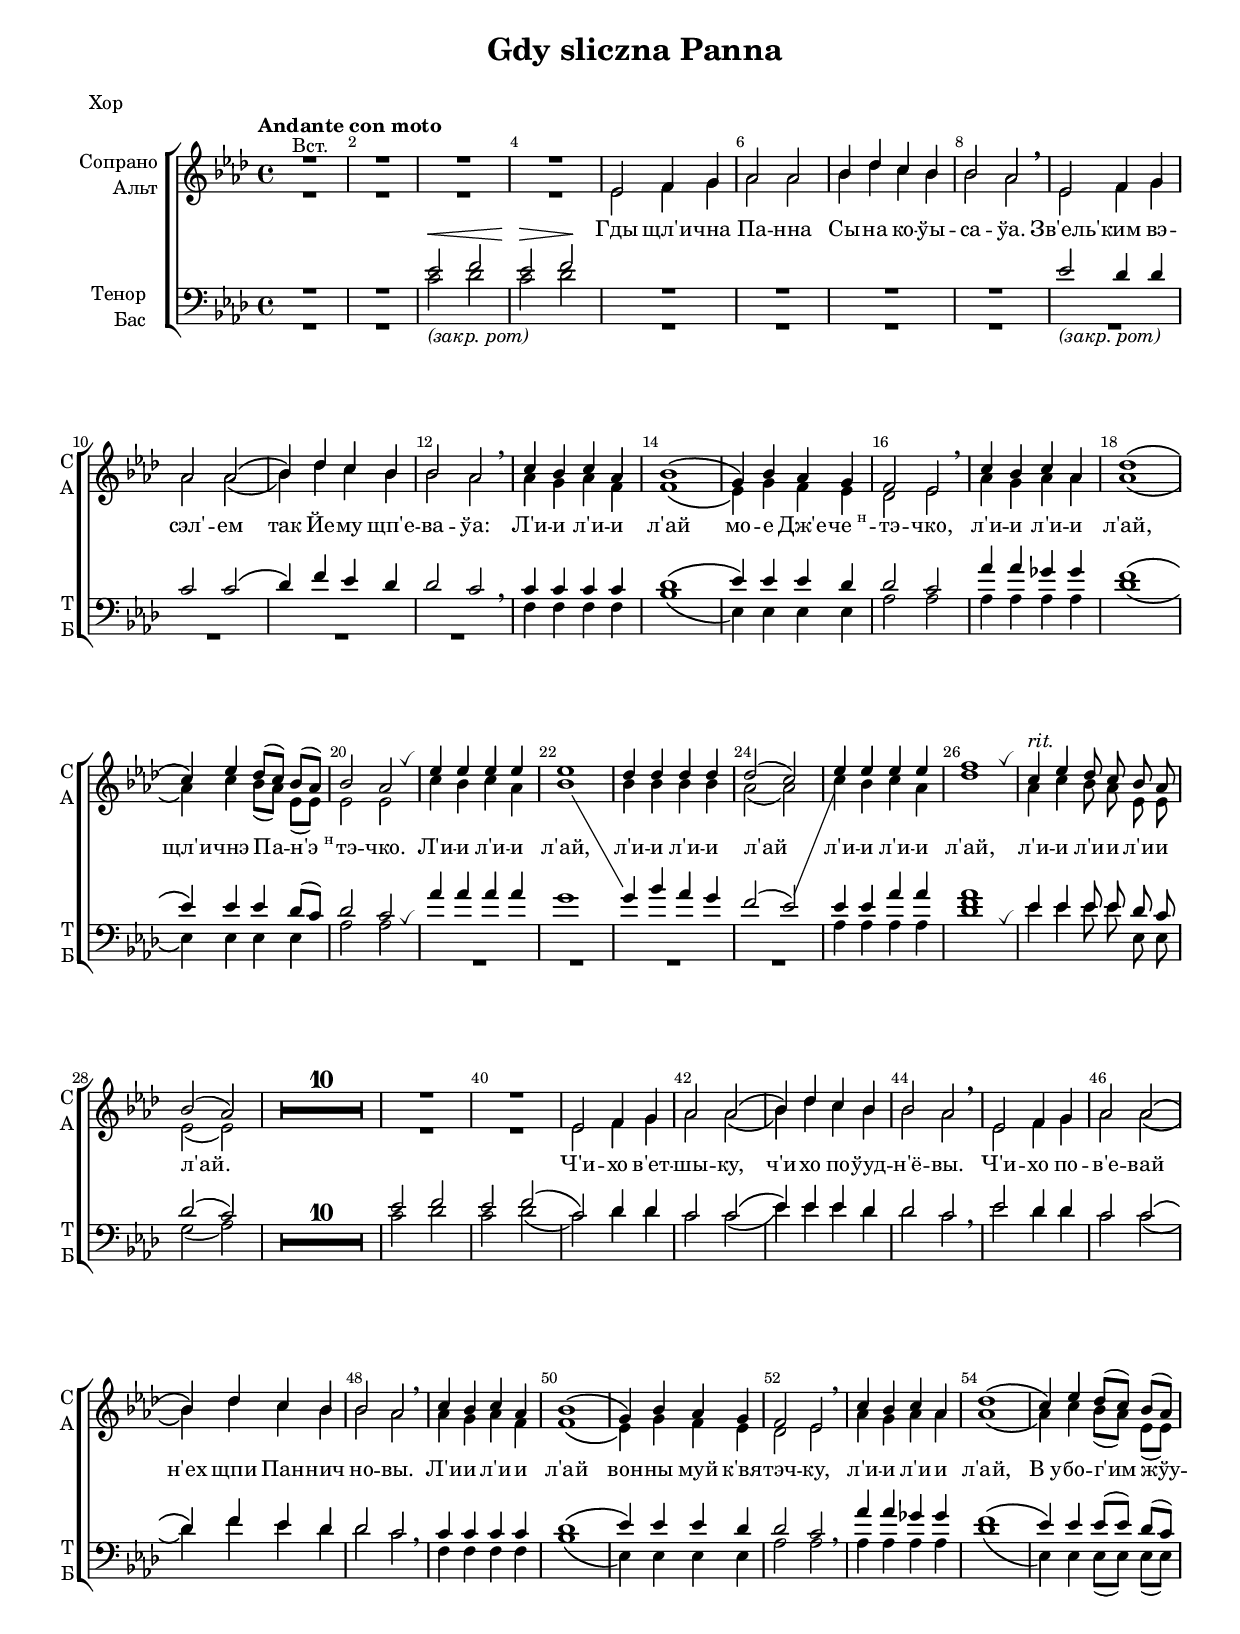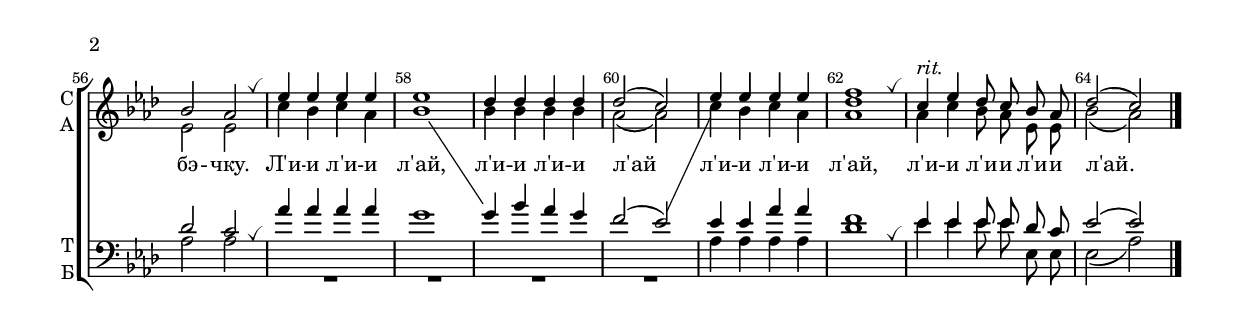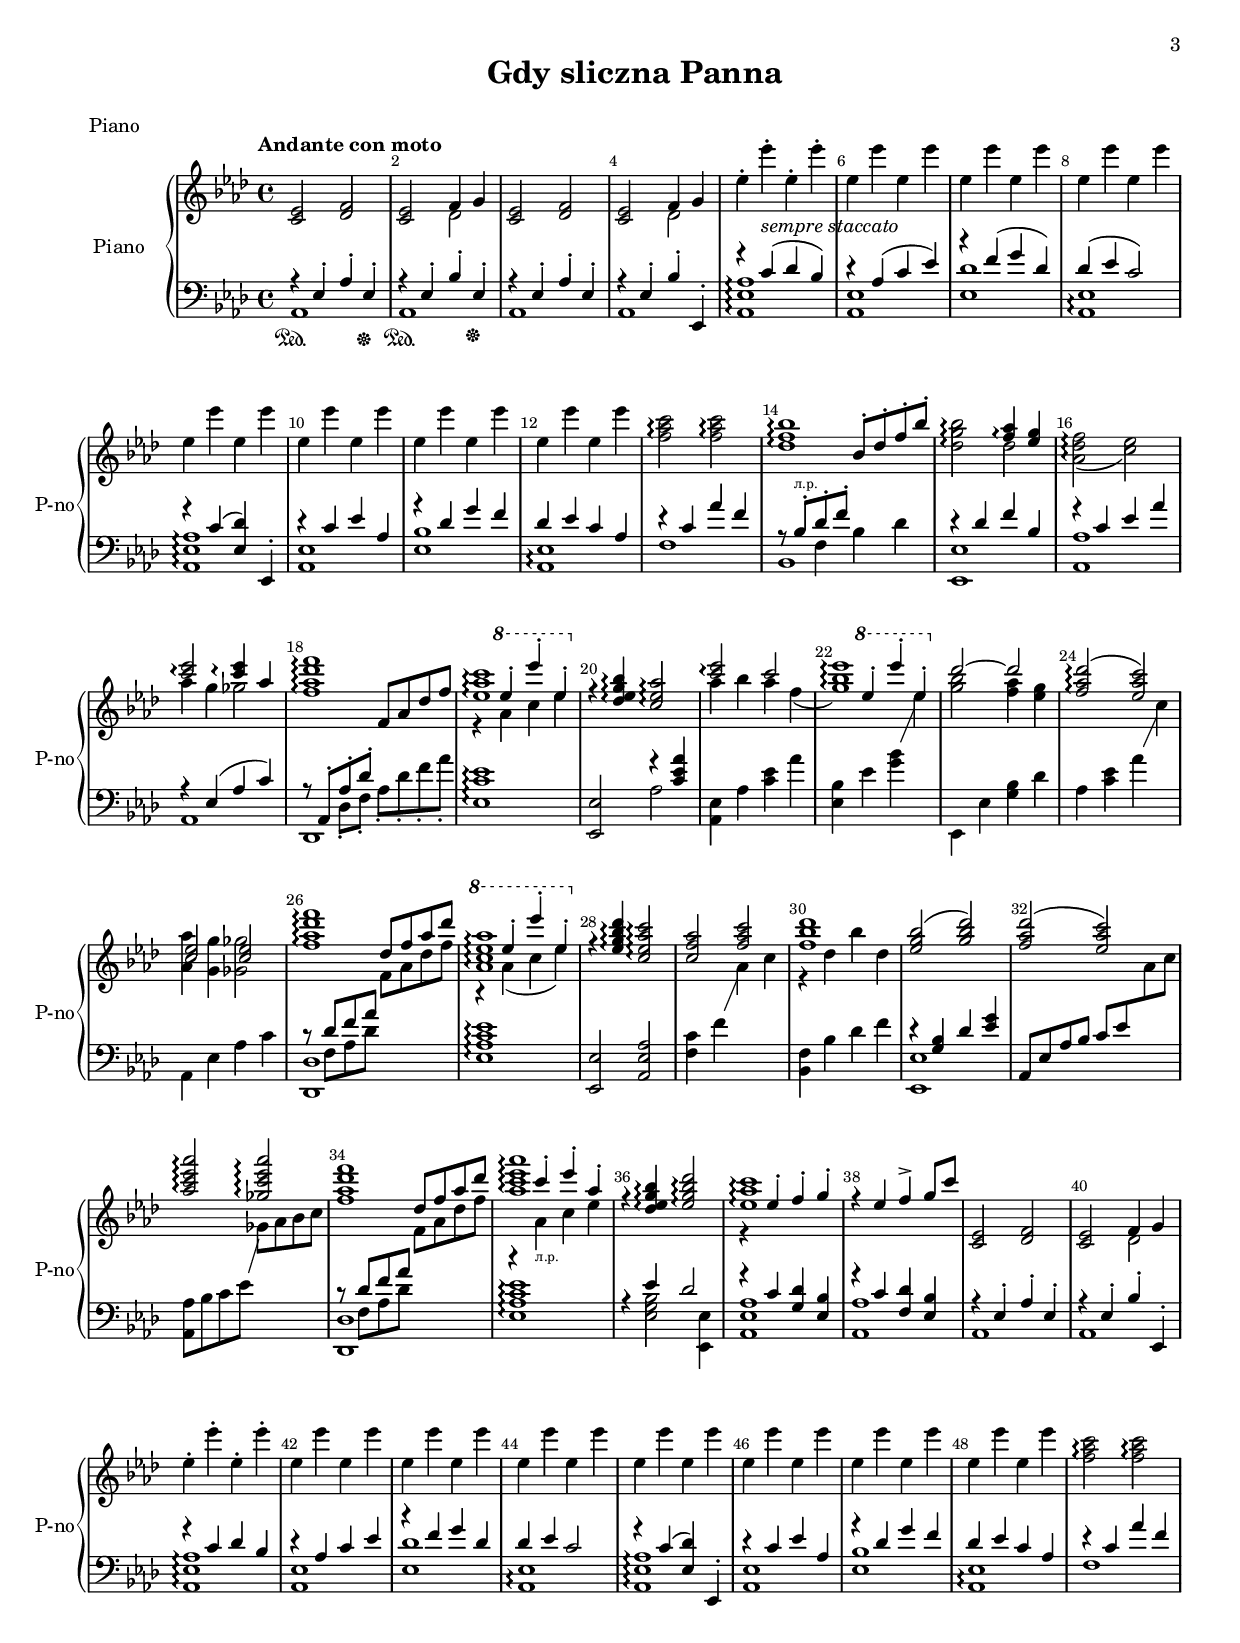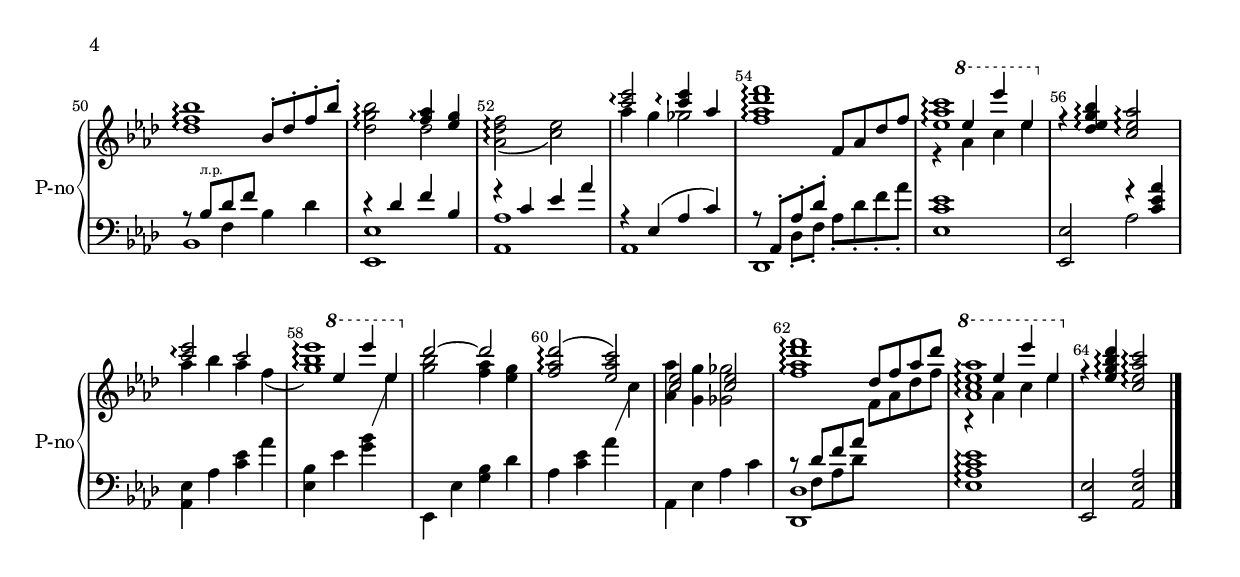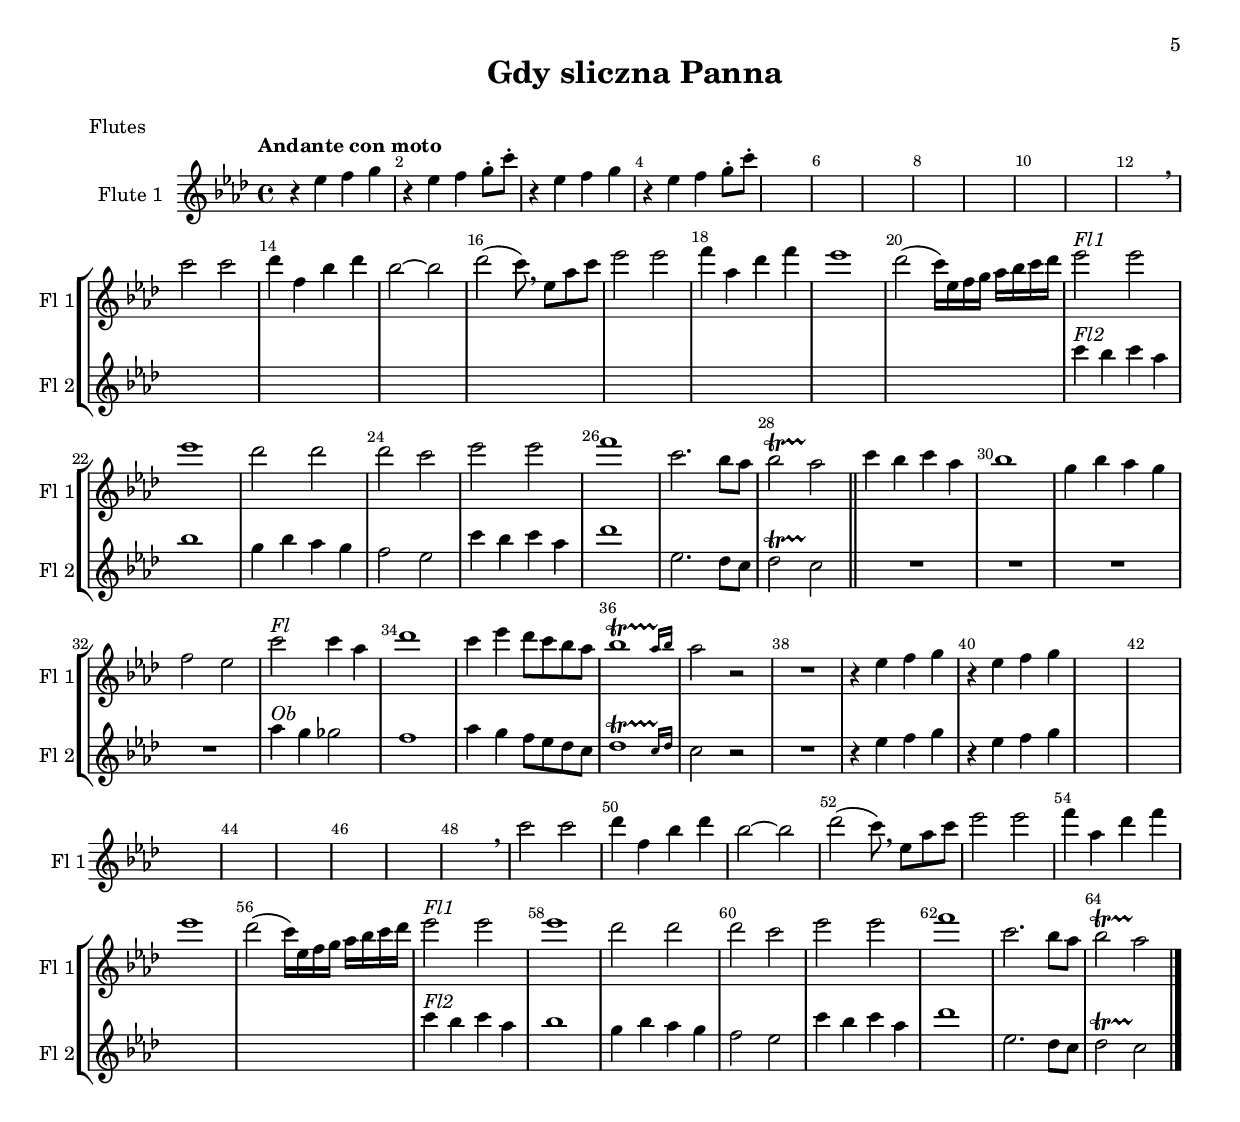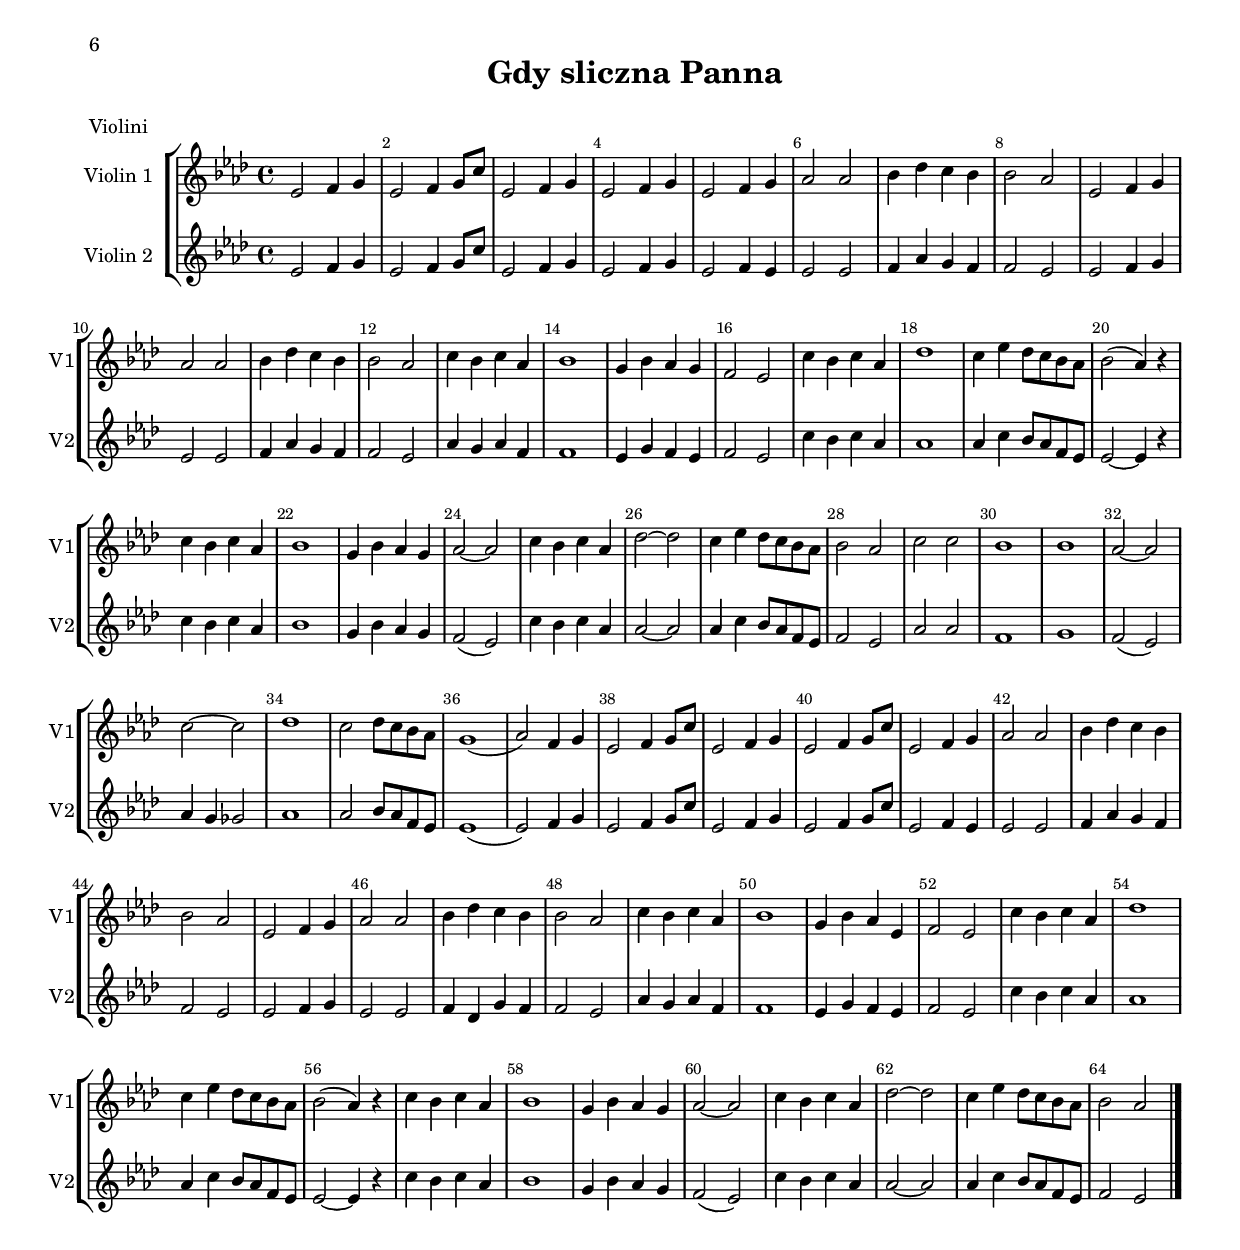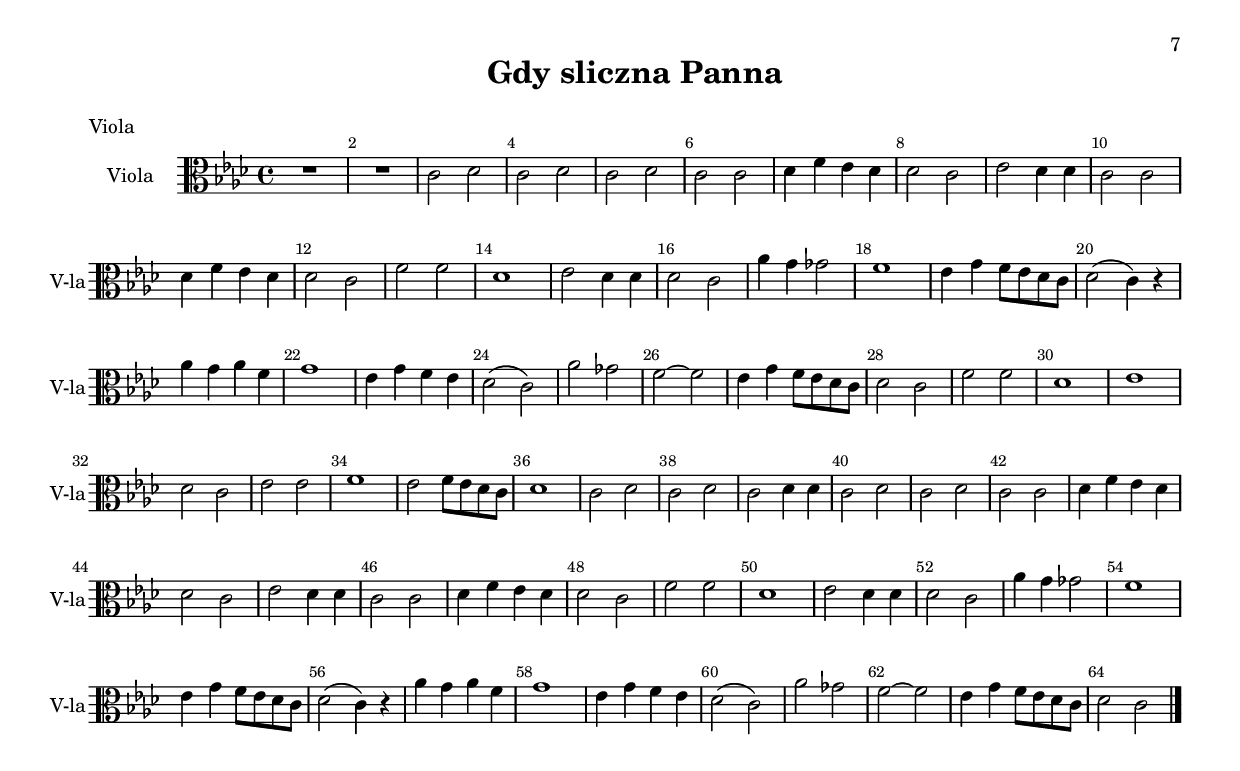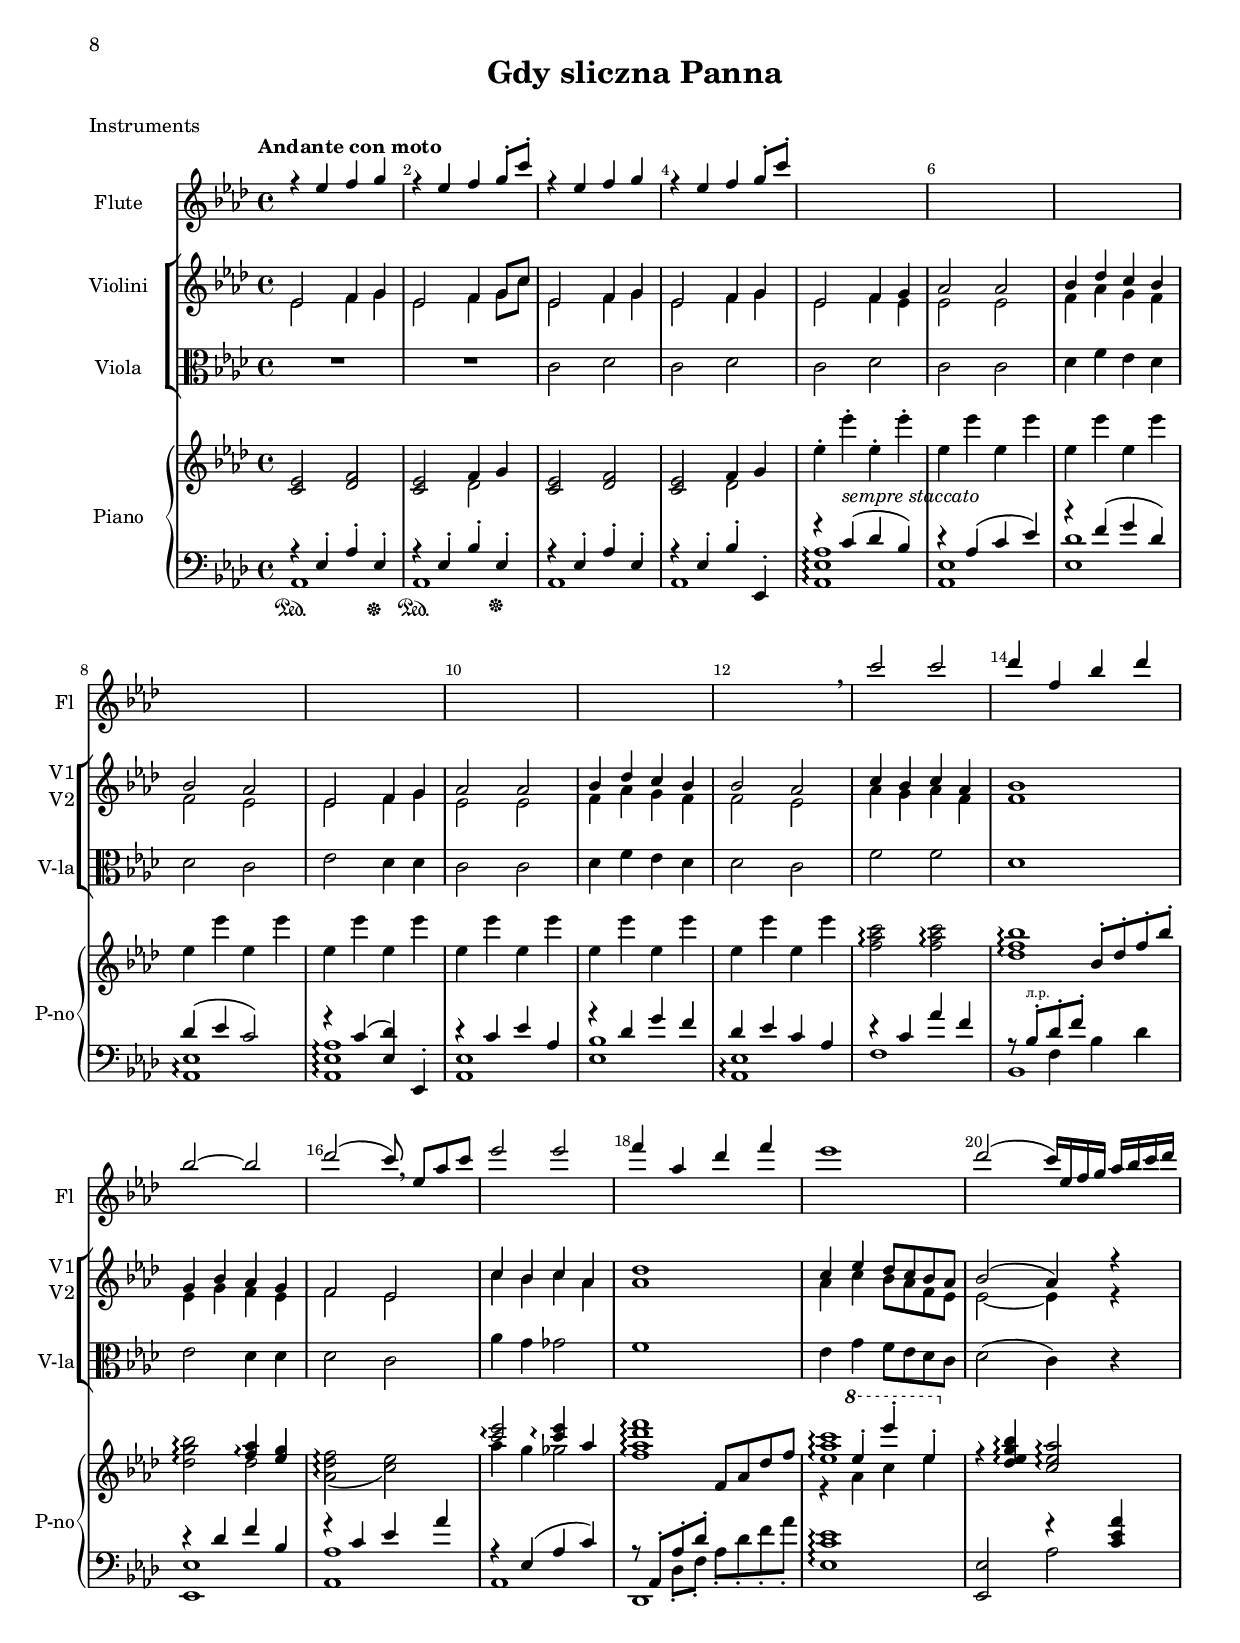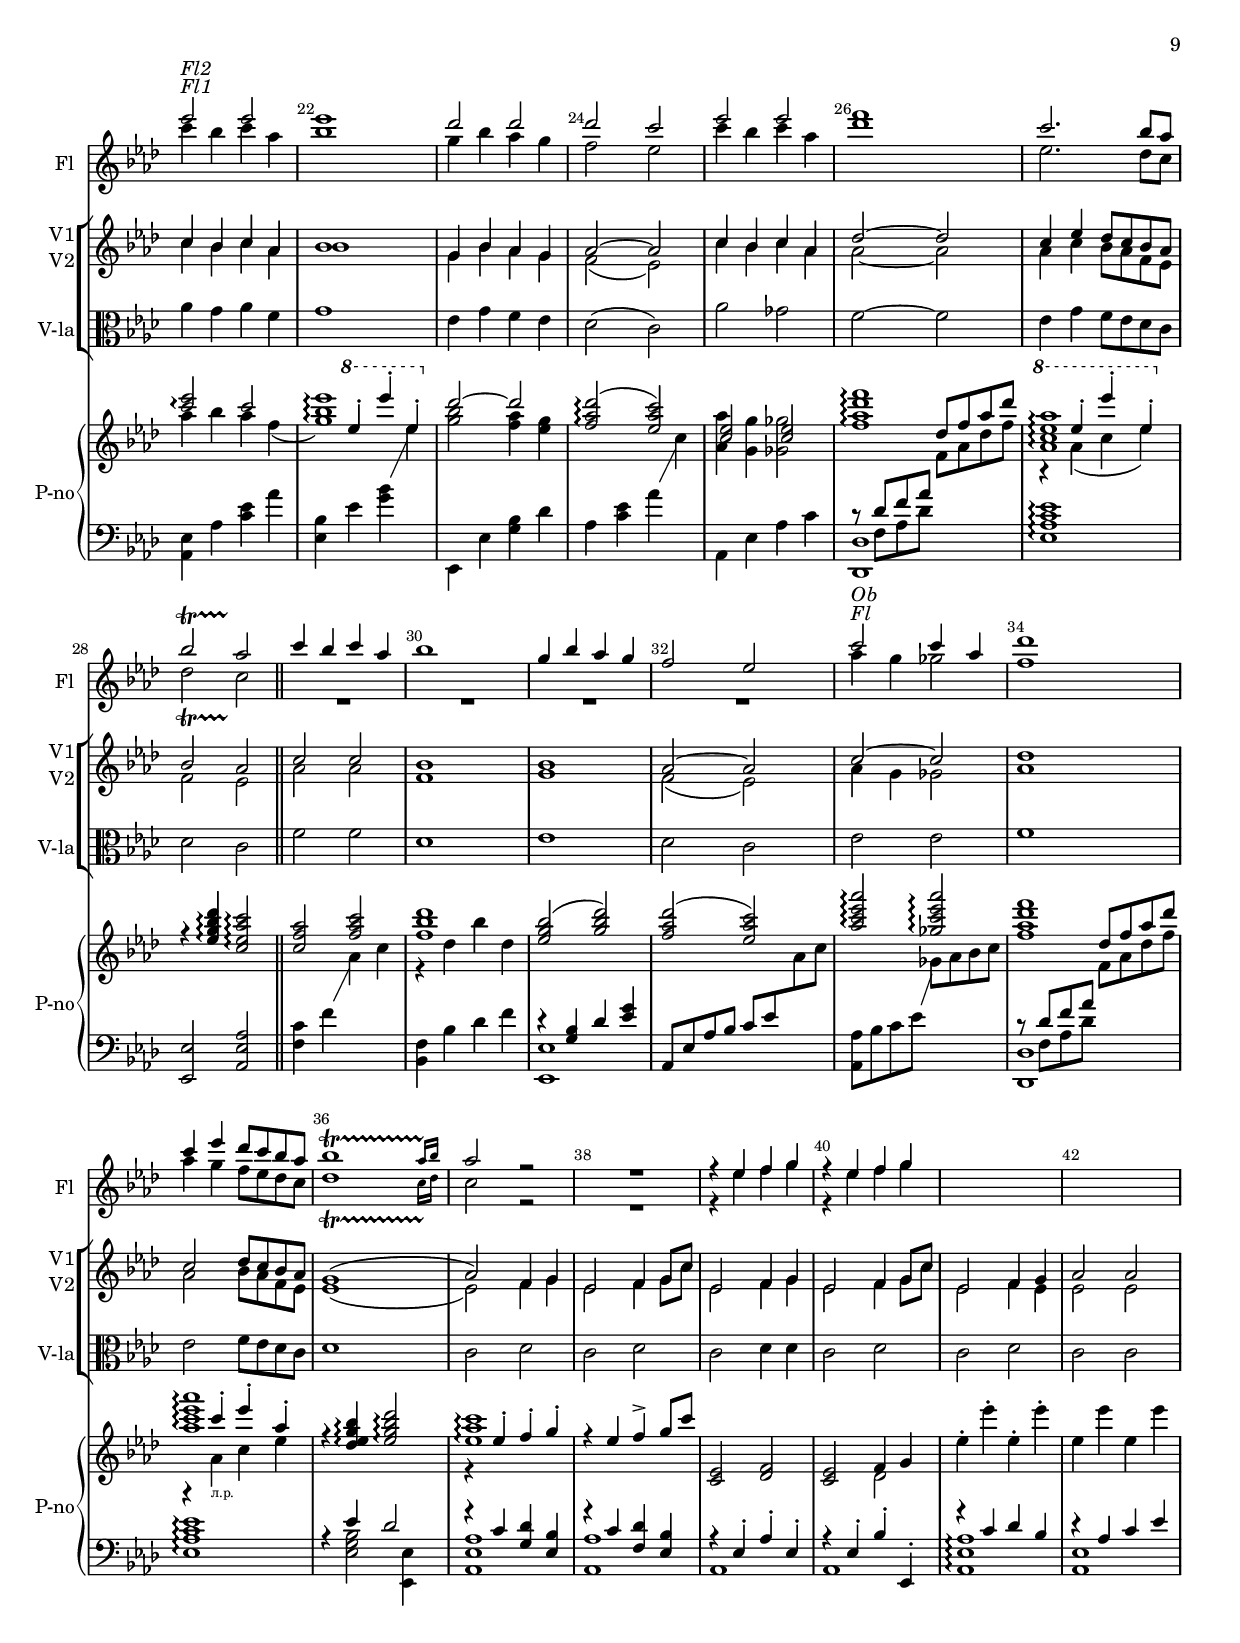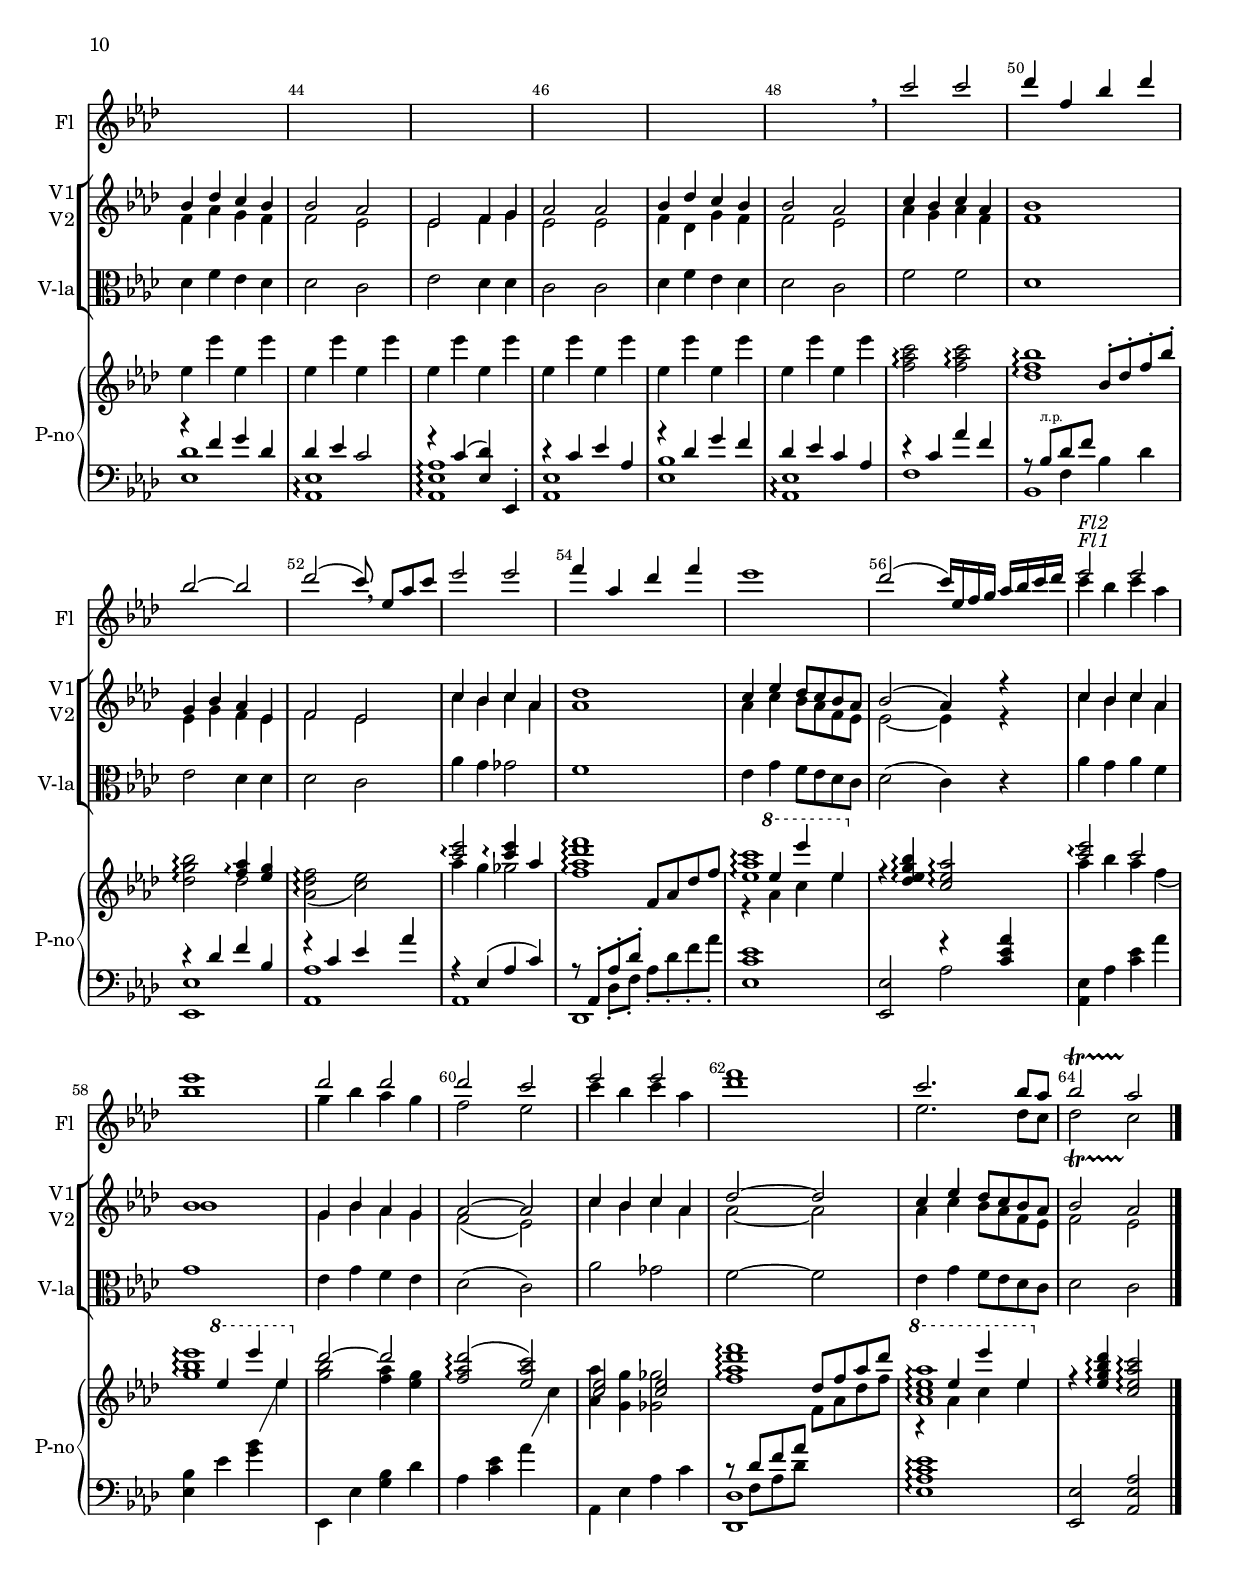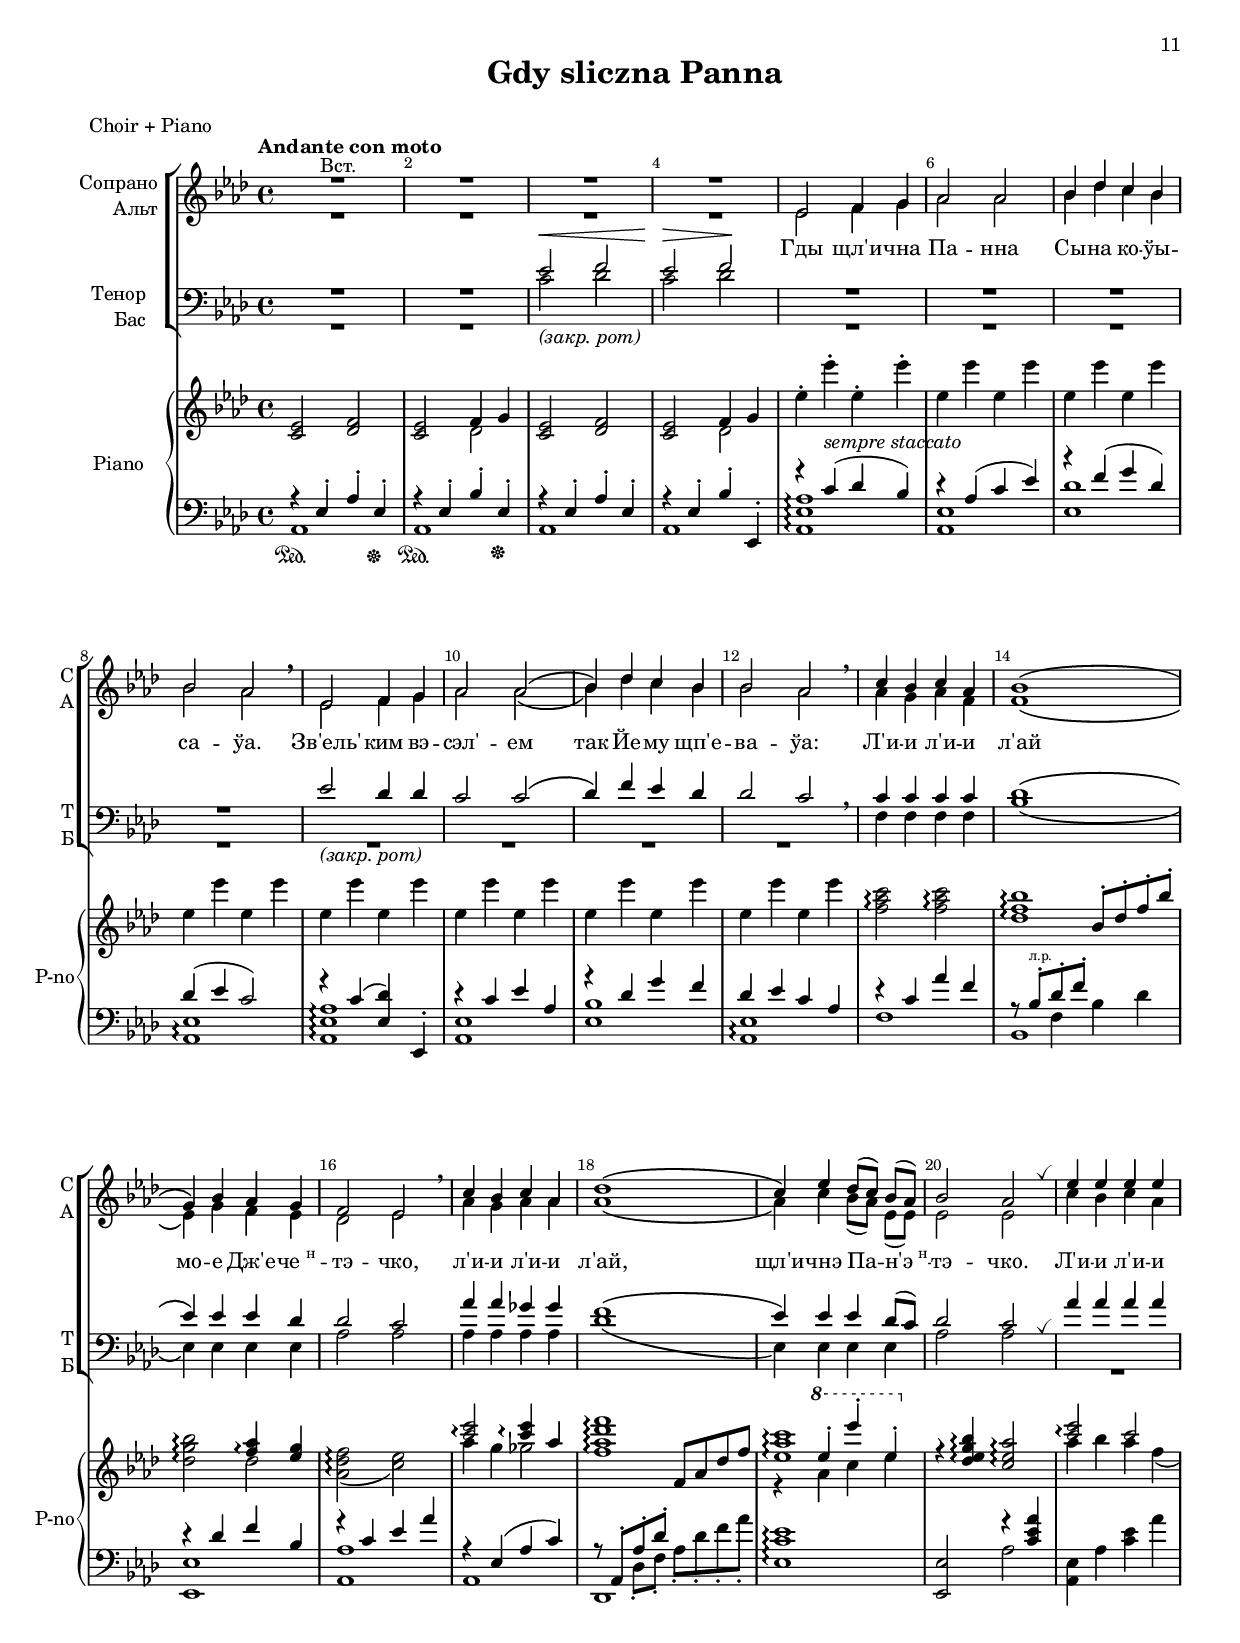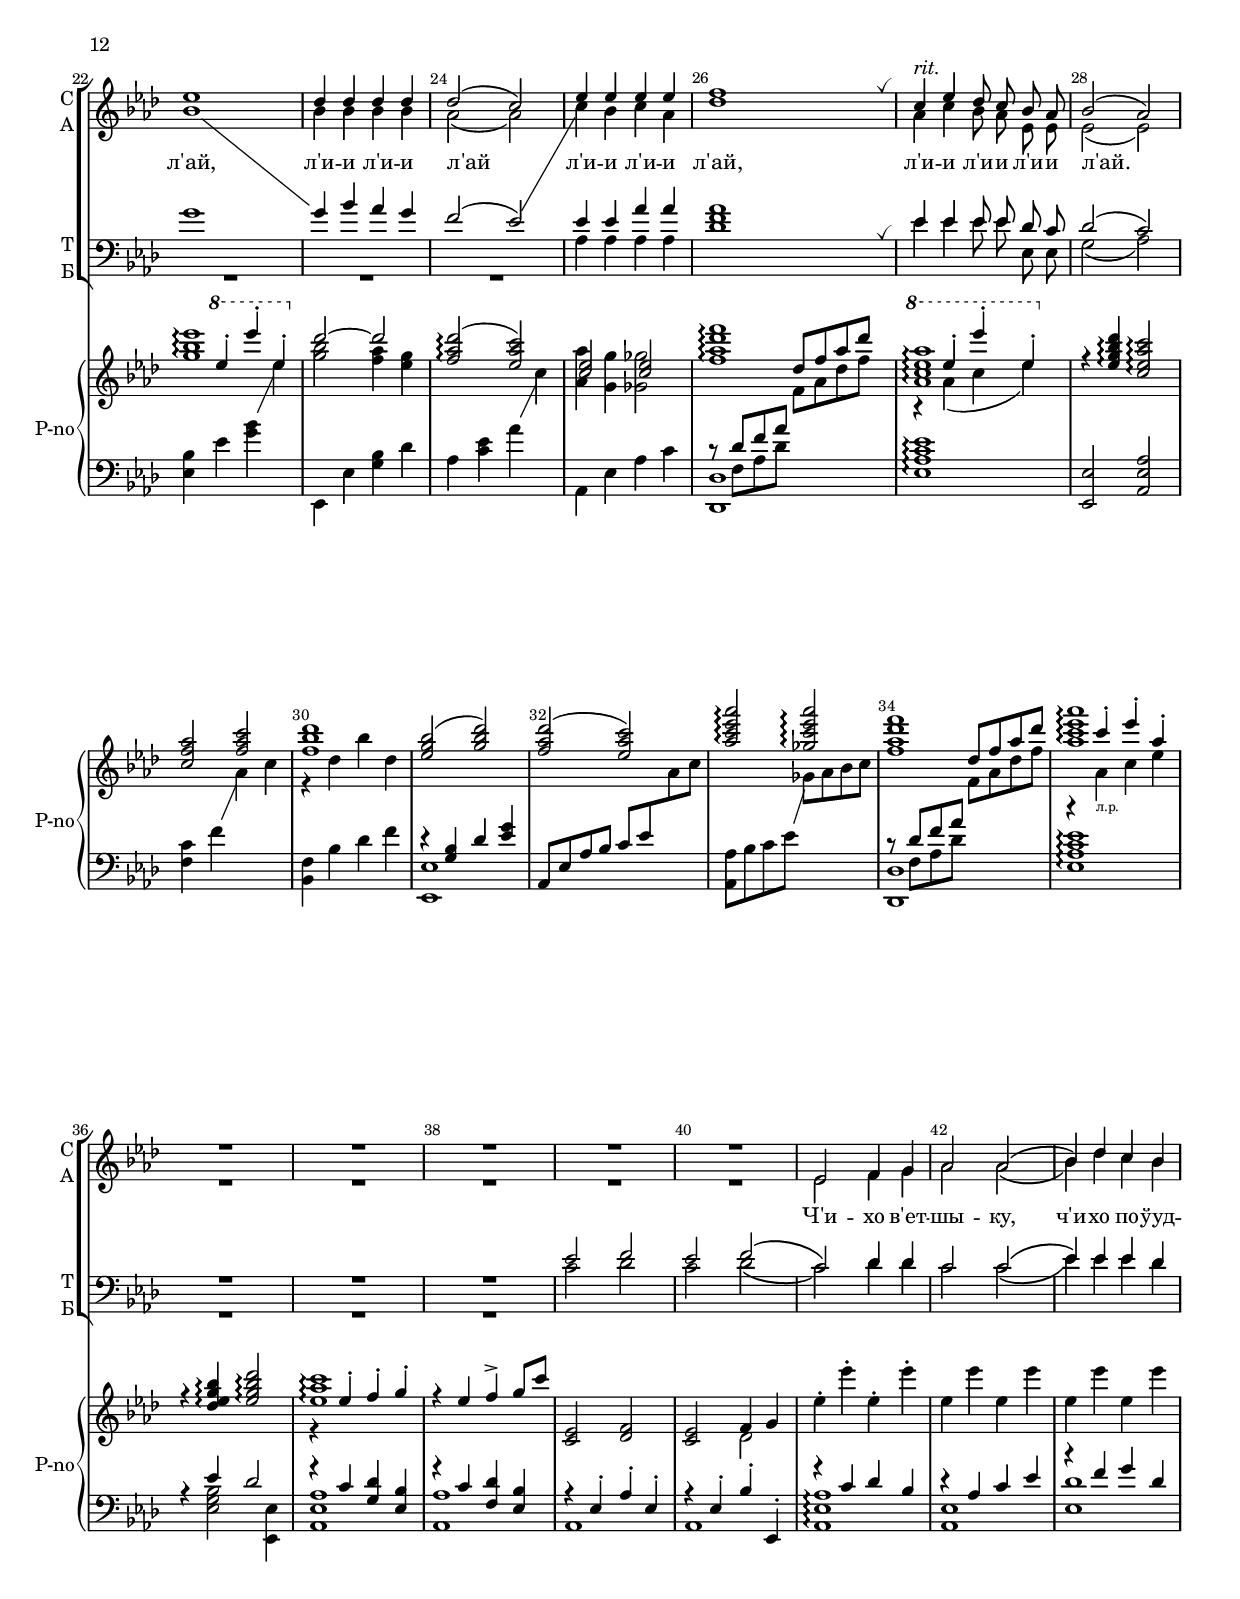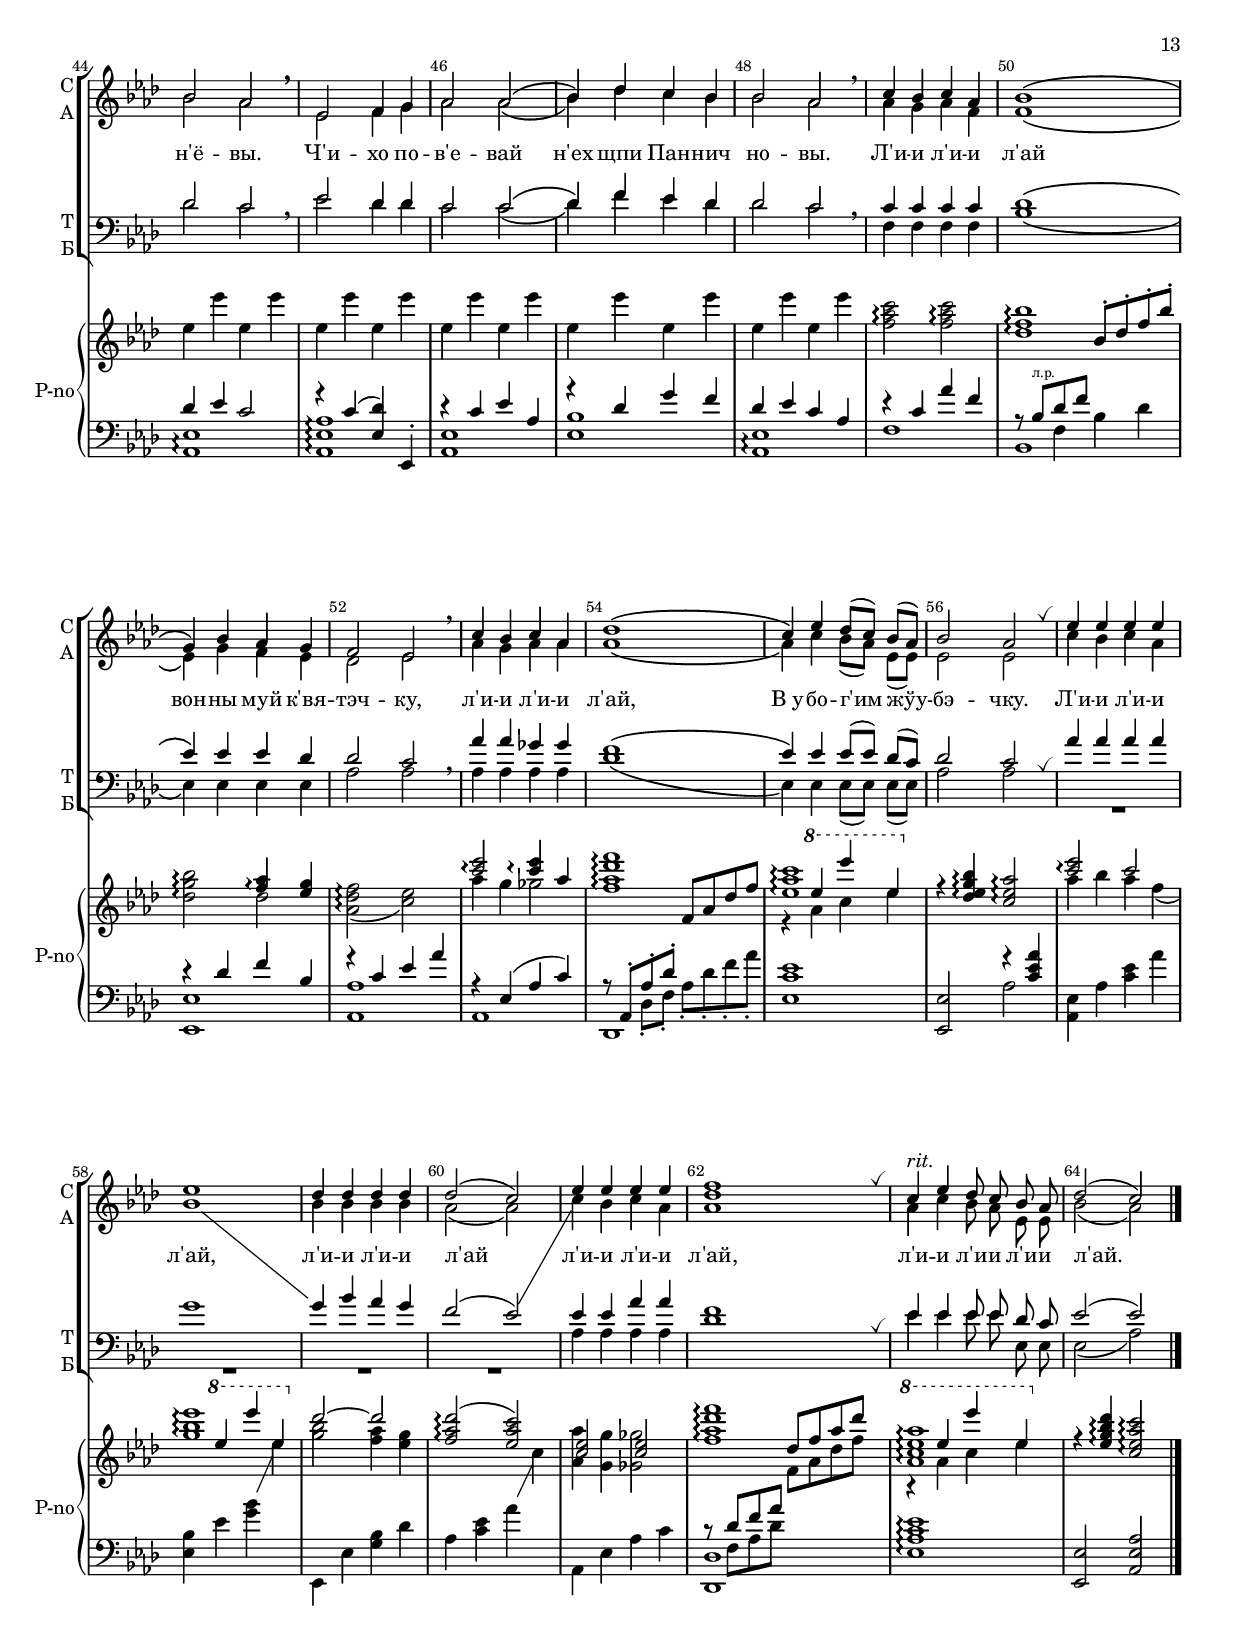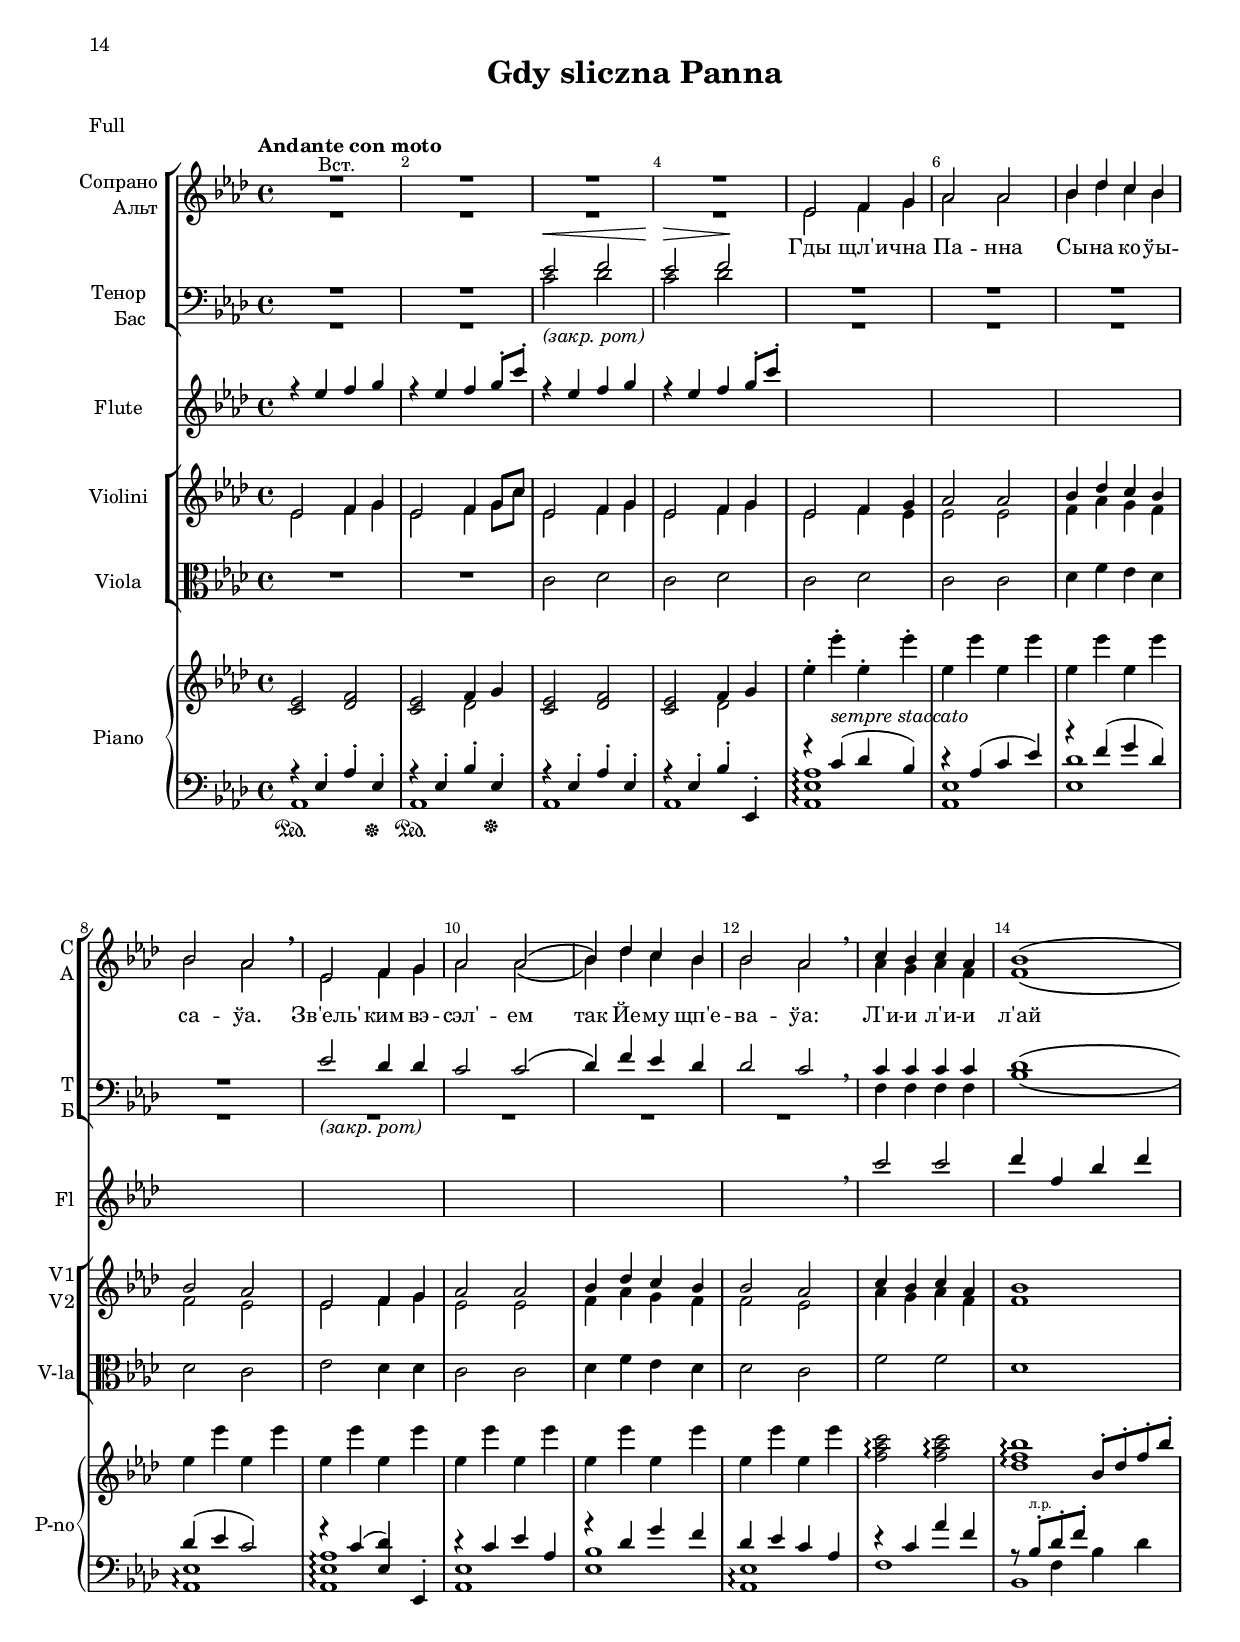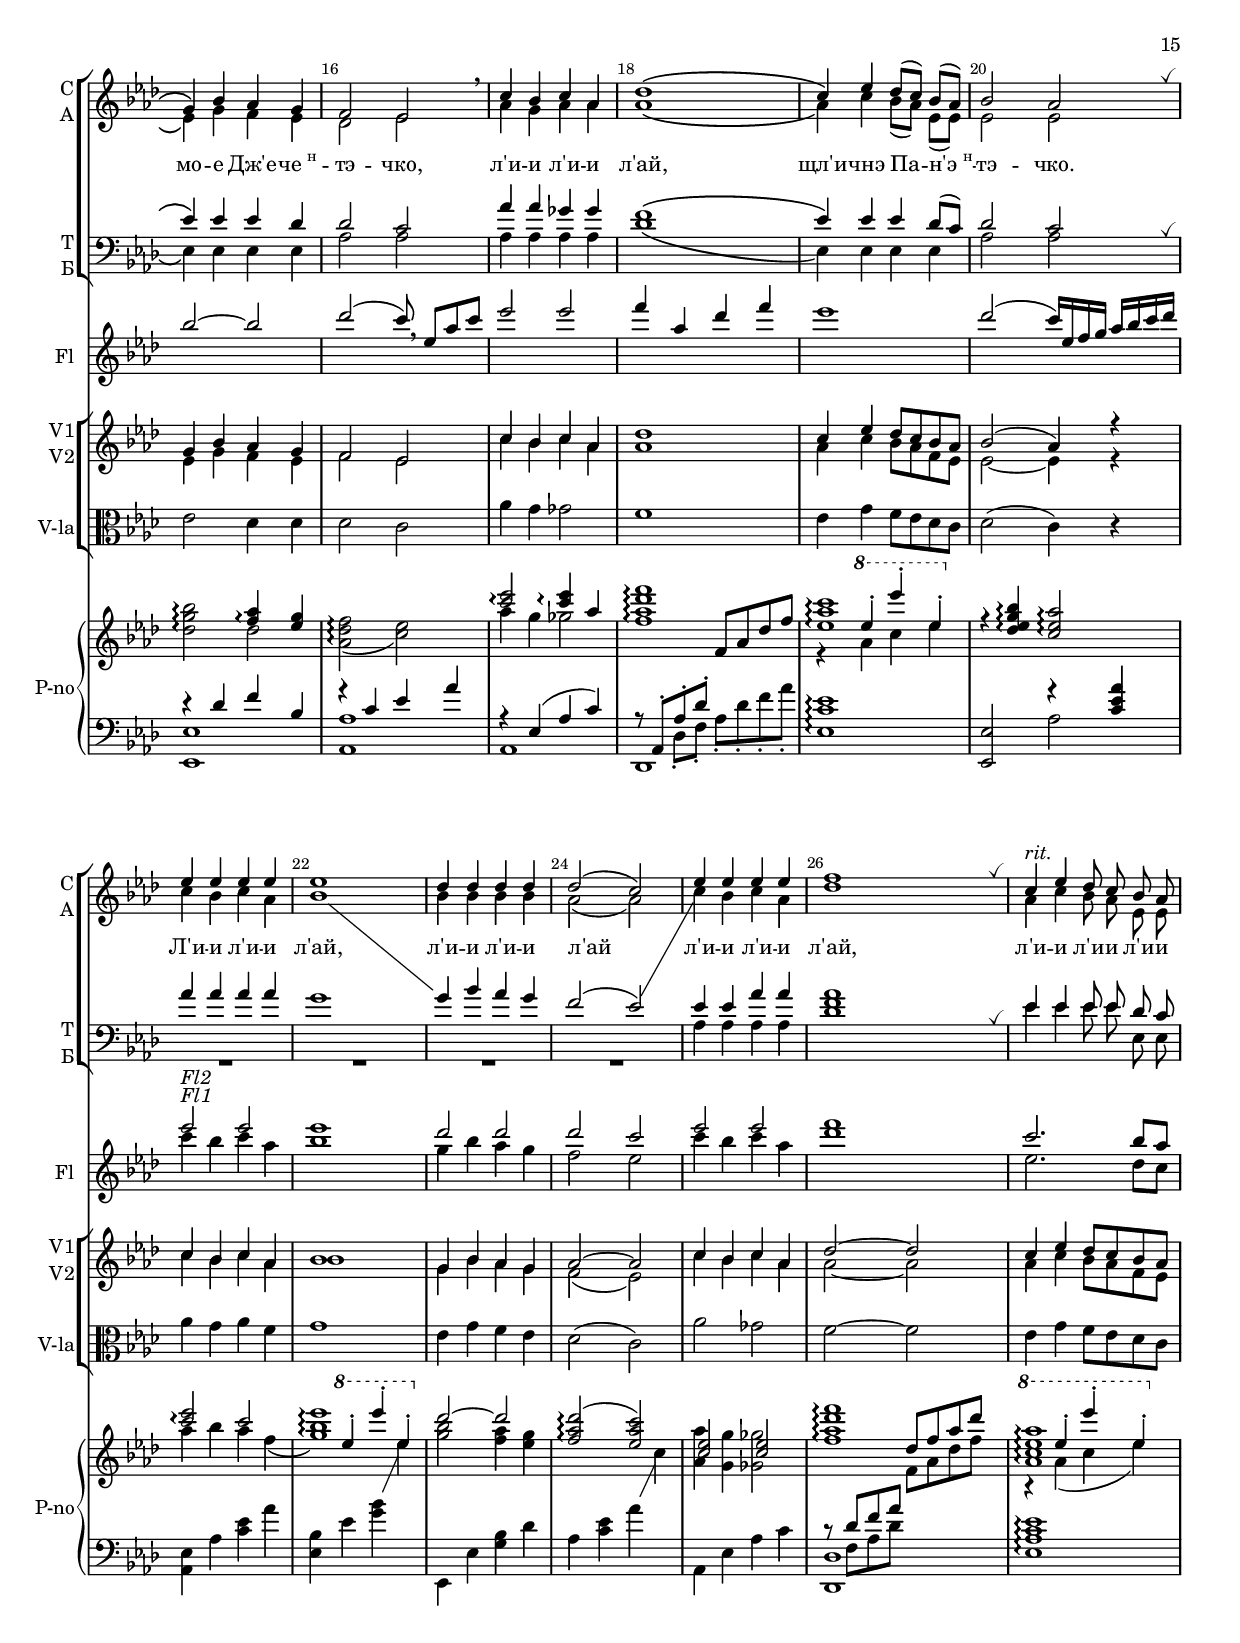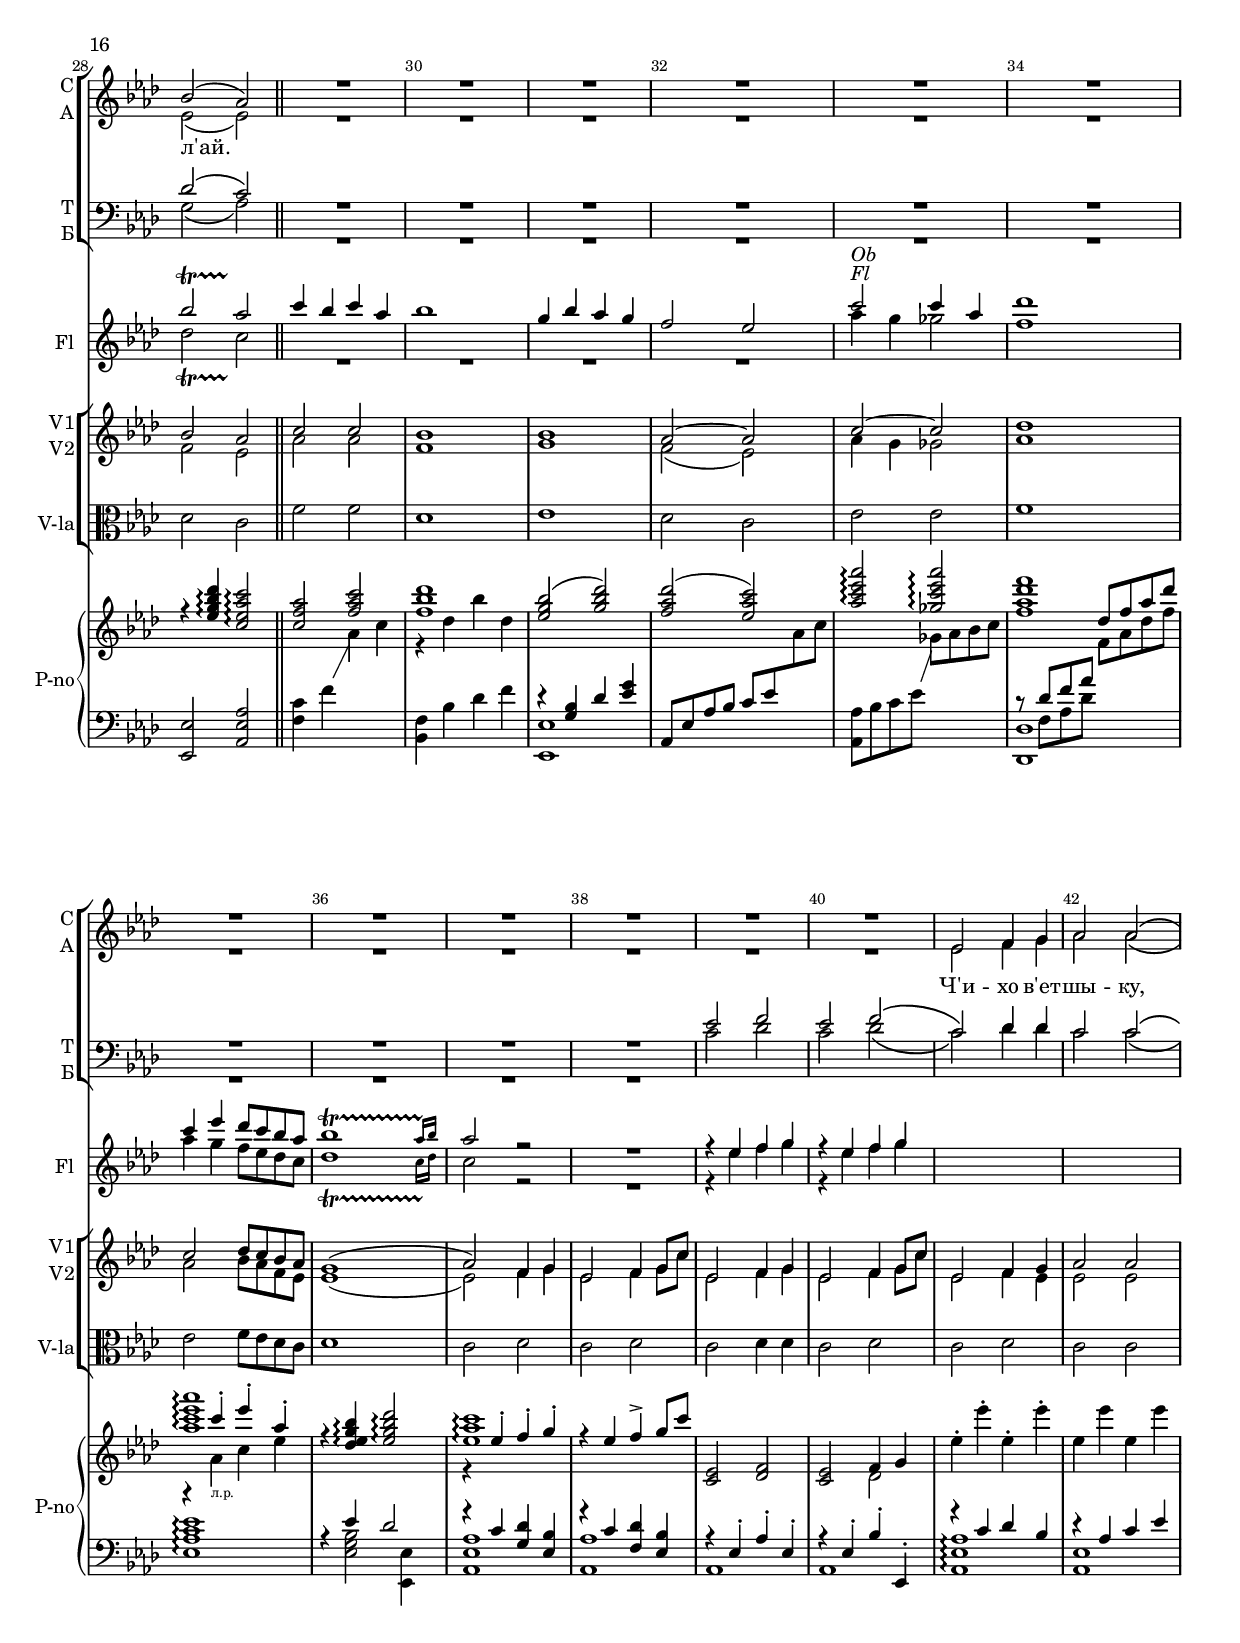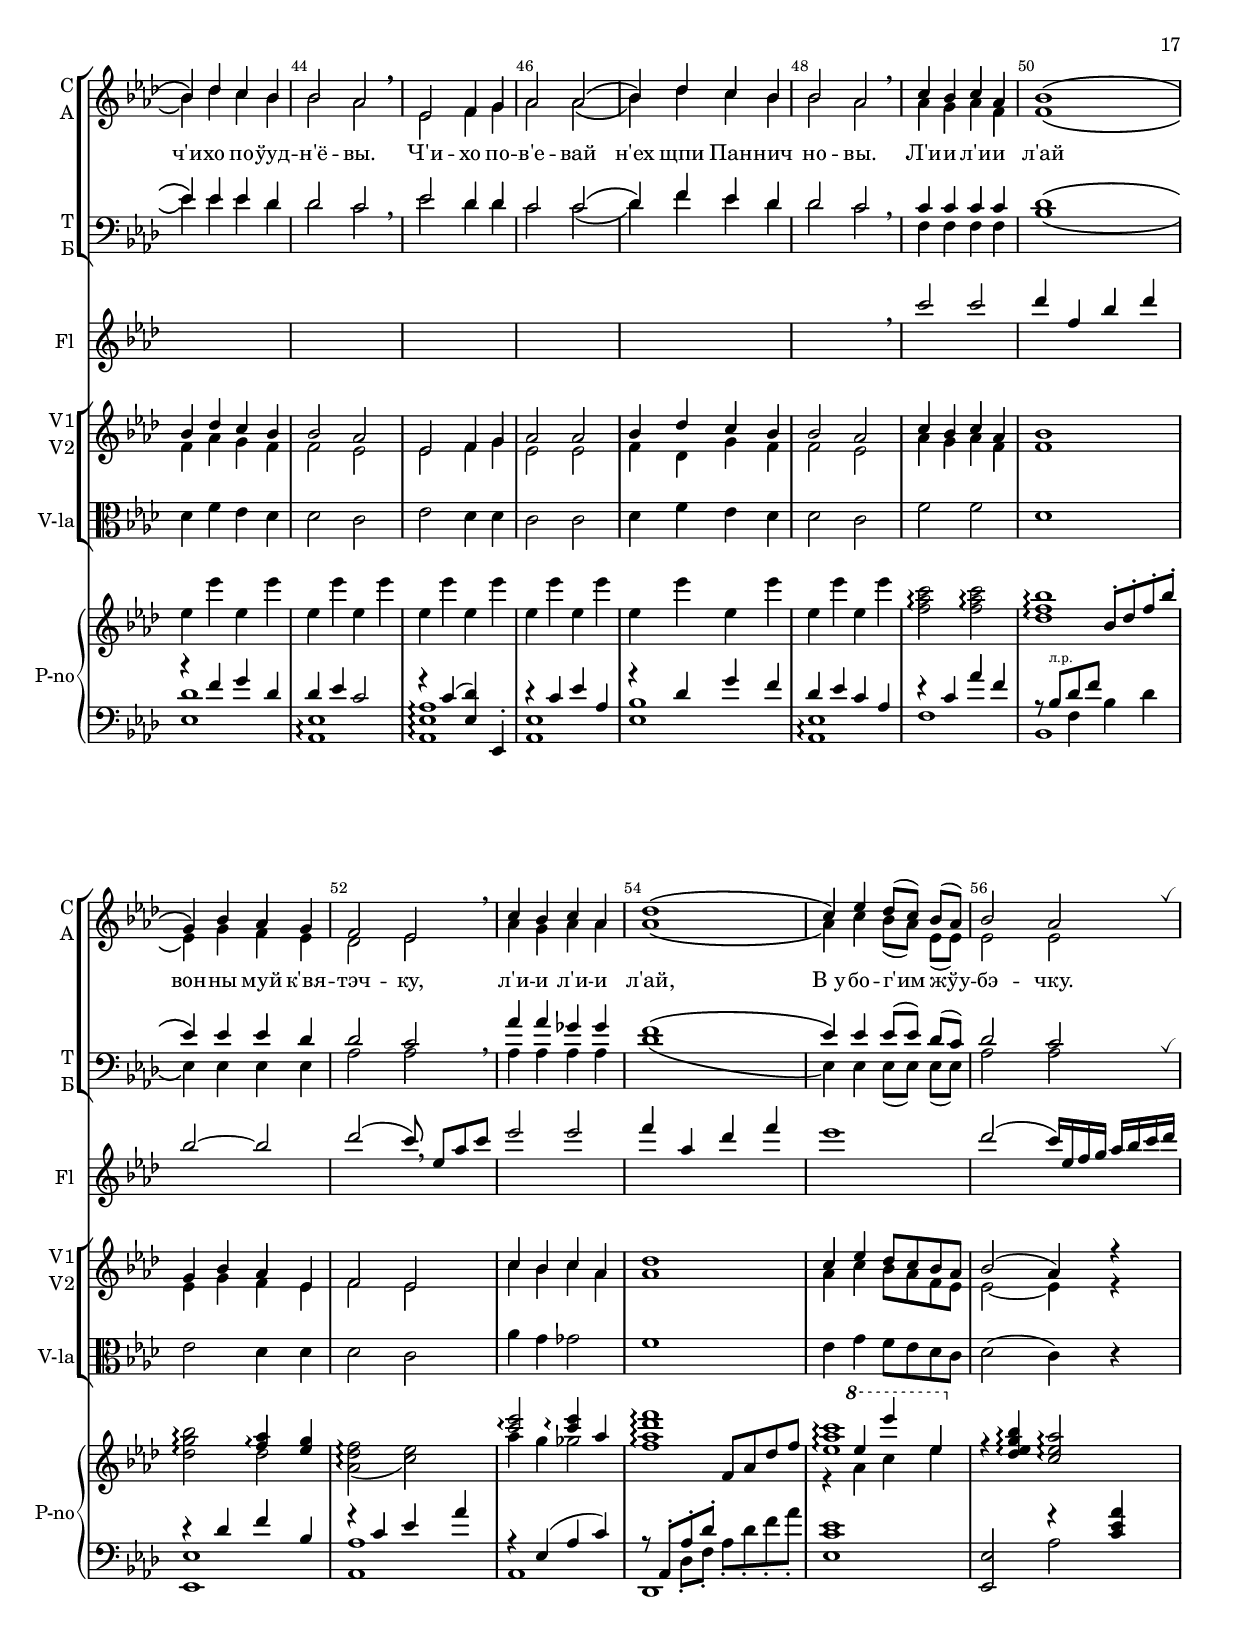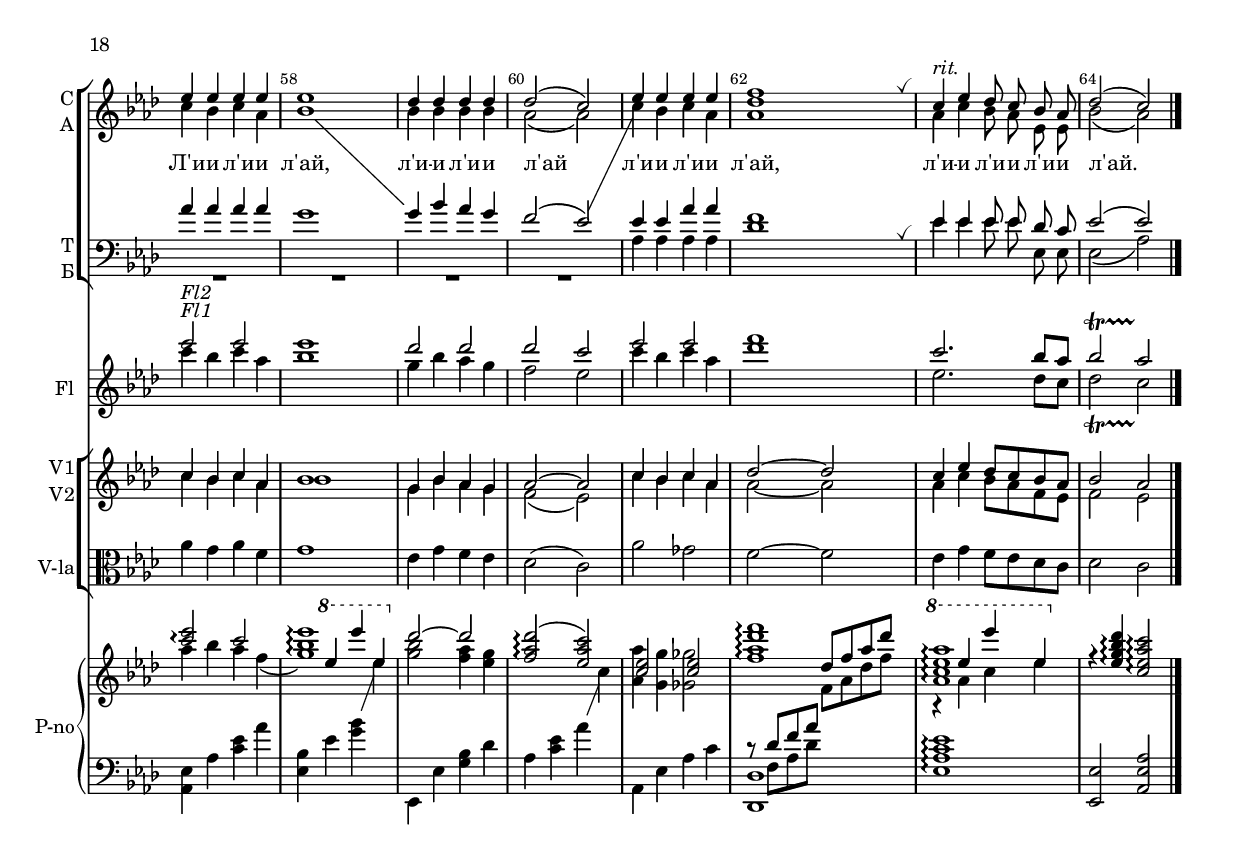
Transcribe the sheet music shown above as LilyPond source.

\version "2.18.2"

% закомментируйте строку ниже, чтобы получался pdf с навигацией
#(ly:set-option 'point-and-click #f)
#(ly:set-option 'midi-extension "mid")
#(set-default-paper-size "a4")
#(set-global-staff-size 17)

\header {
  title = "Gdy sliczna Panna"
  subtitle = " "
  %composer = "Composer"
  % Удалить строку версии LilyPond 
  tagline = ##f
}

\paper {
  top-margin = 15
  left-margin = 15
  right-margin = 10
  bottom-margin = 15
  indent = 15
  ragged-bottom = ##f
}

%make visible number of every 2-nd bar
secondbar = {
  \override Score.BarNumber.break-visibility = #end-of-line-invisible
  \set Score.barNumberVisibility = #(every-nth-bar-number-visible 2)
}

globali = {
  \key e \major
  \time 4/4
  \secondbar
}

global = {
  \globali
  \autoBeamOff
  \override MultiMeasureRest.expand-limit = #3
  \set Score.skipBars = ##t
}



%use this as temporary line break
abr = { \break }

% uncommend next line when finished
abr = {}

%once hide accidental (runaround for cadenza
nat = { \once \hide Accidental }
breathes = { \once \override BreathingSign.text = \markup { \musicglyph #"scripts.tickmark" } \breathe }


sopvoice = \relative c' {
  \global
  \dynamicUp
  
  \tempo "Andante con moto"
  \secondbar  
  R1^\markup"Вст."
  R1*3 |
  b2 cis4 dis |
  e2 e |
  fis4 a gis fis | \abr
  fis2 e \breathe |
  b cis4 dis |
  e2 e\( |
  fis4\) a gis fis |
  fis2 e \breathe |
  gis4 fis gis e | \abr
  fis1\( |
  dis4\) fis e dis |
  cis2 b \breathe |
  gis'4 fis gis e |
  a1\( | \abr
  gis4\) b a8[( gis]) fis[( e]) |
  fis2 e \breathes | % $%%%%%%%%%%%%%%%%5
  b'4 b b b |
  b1 |
  << { a4 a a a | \abr
  a2( gis) | }  \new Voice { \voiceTwo fis4 fis fis fis e2( e)} >>
  b'4 b b b |
  cis1 \breathes | %%%%%%%%%%%%%%%%%%%
  gis4^\markup\italic"rit." b a8 gis fis e |
  fis2( e) | %fine
  
  
  R1*10 \abr R1*2 | 
  b2 cis4 dis |
  e2 e\( |
  fis4\) a gis fis | \abr
  fis2 e \breathe |
  b cis4 dis |
  e2 e\( |
  fis4\) a gis fis |
  fis2 e \breathe | \abr
  
  gis4 fis gis e |
  fis1\( |
  dis4\) fis e dis |
  cis2 b \breathe |
  gis'4 fis gis e |
  a1\( | \abr
  gis4\) b a8[( gis]) fis[( e]) |
  fis2 e \breathes |
  b'4 b b b |
  b1 |
  << { a4 a a a | \abr
  a2( gis) | }  \new Voice { \voiceTwo fis4 fis fis fis e2( e)} >>
  b'4 b b b |
  <a cis>1 \breathes | %%%%%%%%%%%%%%%%%%%
  gis4^\markup\italic"rit." b a8 gis fis e |
  a2( gis) |
  \bar "|."
}


altvoice = \relative c' {
  \global
  \dynamicUp  
  R1*4
  b2 cis4 dis |
  e2 e |
  fis4 a gis fis | \abr
  fis2 e \breathe |
  b cis4 dis |
  e2 e\( |
  fis4\) a gis fis |
  fis2 e |
  e4 dis e cis |
  cis1\( |
  b4\) dis cis b |
  a2 b |
  e4 dis e e |
  e1\( |
  e4\) gis fis8[( e]) b[( b]) |
  b2 b |
  gis'4 fis gis e |
  fis1
  \showStaffSwitch
  \change Staff = downstaff
  \voiceOne
  dis4 fis e dis |
  cis2( b)
  \change Staff = upstaff
  \voiceTwo
  
  gis'4 fis gis e |
  a1 |
  e4 gis fis8 e b b |
  b2( b) |
  R1*12
  b2 cis4 dis |
  e2 e\( |
  fis4\) a gis fis | \abr
  fis2 e \breathe |
  b cis4 dis |
  e2 e\( |
  fis4\) a gis fis |
  fis2 e |
  e4 dis e cis |
  cis1\( |
  b4\) dis cis b |
  a2 b |
  e4 dis e e |
  e1\( |
  e4\) gis fis8[( e]) b[( b]) |
  b2 b |
  gis'4 fis gis e |
  fis1 |
  \showStaffSwitch
  \change Staff = downstaff
  \voiceOne
  dis4 fis e dis |
  cis2( b)
  \change Staff = upstaff
  \voiceTwo
  gis'4 fis gis e |
  e1 |
  e4 gis fis8 e b b |
  fis'2( e)
}


tenorvoice = \relative c' {
  \global
  \dynamicUp 
  R1*2 |
  b2\< cis |
  b\> cis\! |
  R1*4 |
  b2_\markup\italic"(закр. рот)" a4 a |
  gis2 gis\( |
  a4\) cis b a |
  a2 gis \breathe |
  gis4 gis gis gis |
  
  a1\( |
  b4\) b b a |
  a2 gis |
  e'4 e d d |
  cis1\( |
  
  b4\) b b a8[( gis]) |
  a2 gis \breathes |
  
  e'4 e e e |
  dis1 |
  s1*2
  b4 b e e |
  <e cis>1 \breathes |
  b4 b b8 b a gis |
  a2( gis) |
  R1*10 |
  
  b2 cis |
  b cis \( 
  gis\) a4 a |
  gis2 gis\( |
  b4\) b b a |
  a2 gis \breathe |
  b2 a4 a |
  gis2 gis\( |
  a4\) cis b a |
  a2 gis \breathe |
  
  gis4 gis gis gis |
  a1\( |
  b4\) b b a |
  a2 gis \breathe |
  e'4 e d d |
  cis1\( |
  
  b4\) b b8[( b]) a[( gis]) |
  a2 gis \breathes |
  e'4 e e e |
  dis1 |
  s1*2
  b4 b e e |
  cis1 \breathes |
  b4 b b8 b a gis |
  b2( b)
  
  \change Staff = "upstaff"
  
}


bassvoice = \relative c' {
  \global
  \dynamicUp
  R1*2 |
  gis2_\markup\italic"(закр. рот)" a |
  gis a |
  R1*8 |
  cis,4 cis cis cis |
  fis1\( |
  b,4\) b b b |
  e2 e |
  e4 e e e |
  a1\( |
  b,4\) b b b |
  e2 e |
  R1*4 |
  e4 e e e |
  a1 |
  b4 b b8 b b, b |
  dis2( e) |
  R1*10 |
  
  gis2 a |
  gis a\( |
  gis\) a4 a |
  gis2 gis \( |
  b4\) b b a |
  a2 gis |
  b a4 a |
  gis2 gis\( |
  a4\) cis b a |
  a2 gis |
  cis,4 cis cis cis |
  fis1\( |
  b,4\) b b b |
  e2 e |
  e4 e e e |
  a1\( |
  b,4\) b b8[( b]) b[( b]) |
  e2 e |
  R1*4 |
  e4 e e e |
  a1 |
  b4 b b8 b b, b |
  b2( e)
}



lyricscore = \lyricmode {
  Гды щл'и -- чна Па -- нна Сы -- на ко -- ўы -- са -- ўа.
  Зв'ель' -- ким вэ -- сэл' -- ем так Йе -- му щп'е -- ва -- ўа:
  
  Л'и -- и л'и -- и л'ай мо -- е Дж'е -- \markup{ "че"\super"н"} -- тэ -- чко,
  л'и -- и л'и -- и л'ай, щл'и -- чнэ Па -- \markup{ "н'э"\super"н"} -- тэ -- чко.
  Л'и -- и л'и -- и л'ай, л'и -- и л'и -- и л'ай
  л'и -- и л'и -- и л'ай, л'и -- и л'и -- и л'и -- и л'ай.
  
  Ч'и -- хо в'ет -- шы -- ку, ч'и -- хо по -- ўуд -- н'ё -- вы.
  Ч'и -- хо по -- в'е -- вай н'ех щпи Пан -- нич но -- вы.
  
  Л'и -- и л'и -- и л'ай вон -- ны муй к'вя -- тэч -- ку,
  л'и -- и л'и -- и л'ай, В_у -- бо -- г'им жўу -- бэ -- чку.
  Л'и -- и л'и -- и л'ай, л'и -- и л'и -- и л'ай
  л'и -- и л'и -- и л'ай, л'и -- и л'и -- и л'и -- и л'ай.
}

toleft = \change Staff="left"
toright = \change Staff="right"

flute = \relative c'' {
  \globali
  \tempo "Andante con moto"
  r4 b cis dis |
  r b cis dis8-. gis-. |
  r4 b, cis dis |
  r b cis dis8-. gis-. |
  
  s1*8
  
  \breathe gis2 gis |
  a4 cis, fis a |
  fis2~ fis |
  a2( gis8) \breathe b, e gis |
  b2 b |
  cis4 e, a cis |
  b1 |
  a2( gis16) b, cis dis e fis gis a |
  b2^\markup\italic"Fl1" b |
  b1 |
  a2 a |
  a gis |
  b b |
  cis1 |
  gis2. fis8 e |
  fis2\startTrillSpan e\stopTrillSpan \bar "||" %fine
  
  
  
  gis4 %^\markup"Fine" 
  fis gis e |
  fis1 |
  dis4 fis e dis |
  cis2 b |
  gis'2^\markup\italic"Fl" gis4 e |
  a1 |
  gis4 b a8 gis fis e |
  #(define afterGraceFraction (cons 15 16))
  \afterGrace fis1\startTrillSpan { e16 fis16\stopTrillSpan }
  e2 r |
  R1 |
  r4 b cis dis |
  r4 b cis dis 
  
  
  
    s1*8
  
  \breathe gis2 gis |
  a4 cis, fis a |
  fis2~ fis |
  a2( gis8) \breathe b, e gis |
  b2 b |
  cis4 e, a cis |
  b1 |
  a2( gis16) b, cis dis e fis gis a |
  b2^\markup\italic"Fl1" b |
  b1 |
  a2 a |
  a gis |
  b b |
  cis1 |
  gis2. fis8 e |
  fis2\startTrillSpan e\stopTrillSpan \bar "|."
}

oboe = \relative c''' {
  \globali
  s1*4
  
  s1*16 |
  gis4^\markup\italic"Fl2" fis gis e |
  fis1 |
  dis4 fis e dis |
  cis2 b |
  gis'4 fis gis e |
  a1 |
  b,2. a8 gis |
  a2\startTrillSpan gis\stopTrillSpan | %fine
  
  
  R1*4
  e'4^\markup\italic"Ob" dis d2 |
  cis1 |
  e4 dis cis8 b a gis |
  #(define afterGraceFraction (cons 15 16))
  \afterGrace a1\startTrillSpan { gis16 a16\stopTrillSpan }
  gis2 r |
  R1 |
  r4 b cis dis |
  r4 b cis dis
  
  s1*16 |
  gis4^\markup\italic"Fl2" fis gis e |
  fis1 |
  dis4 fis e dis |
  cis2 b |
  gis'4 fis gis e |
  a1 |
  b,2. a8 gis |
  a2\startTrillSpan gis\stopTrillSpan | 
  
}

violinone = \relative c' {
  \globali
  b2 cis4 dis |
  b2 cis4 dis8 gis |
  b,2 cis4 dis |
  b2 cis4 dis |
  b2 cis4 dis |
  e2 e |
   fis4 a gis fis |
  fis2 e |
  b2 cis4 dis |
  e2 e |
  fis4 a gis fis |
  fis2 e |
  gis4 fis gis  e |
  fis1 |
  dis4 fis e dis |
  cis2 b |
  gis'4 fis gis e |
  a1 |
  gis4 b  a8 gis fis e |
  fis2( e4) r |
  gis4 fis gis e |
  fis1 |
  dis4 fis e dis |
  e2~ e |
  gis4 fis gis e |
  a2~ a |
  gis4 b a8 gis fis e |
  fis2 e |%fine
  
  
  gis gis |
  fis1 |
  fis |
  e2~ e |
  gis2~ gis |
  a1 |
  gis2 a8 gis fis e |
  dis1( |
  e2) cis4 dis |
  b2 cis4 dis8 gis |
  b,2 cis4 dis |
  b2 cis4 dis8 gis |
  
  
  
  b,2 cis4 dis |
  e2 e |
  fis4 a gis fis |
  fis2  e |
  b2 cis4 dis |
  e2 e |
  fis4 a gis fis |
  fis2 e |
  gis4 fis gis e |
  fis1 |
  dis4 fis e b |
  cis2 b |
  gis'4 fis gis e |
  a1 |
  gis4 b a8 gis fis e |
  fis2( e4) r |
  gis4 fis gis e |
  fis1 |
  dis4 fis e dis |
  e2~ e |
  gis4 fis gis e |
  a2~ a |
  gis4 b a8 gis fis e |
  fis2 e | \bar "|."
}

violintwo = \relative c' {
  \globali
  b2 cis4 dis |
  b2 cis4 dis8 gis |
  b,2 cis4 dis |
  b2 cis4 dis |
  b2 cis4 b |
  b2 b |
  cis4 e dis cis |
  cis2 b |
  b2 cis4 dis |
  b 2 b |
  cis 4 e dis  cis  |
  cis 2 b  |
  e 4 dis  e  cis  |
  cis 1 |
  b 4 dis  cis  b  |
  cis2 b |
  gis'4 fis gis e |
  e 1 |
  e 4 gis  fis 8 e  cis  b  |
  b 2~ b4 r |
  gis'4 fis gis e |
  fis1 |
  dis4 fis e dis |
  cis 2( b ) |
  gis'4 fis gis e |
  e 2~ e |
  e 4 gis fis 8 e  cis  b  |
  cis 2 b |%fine
  
  
  e e |
  cis 1 |
  dis  |
  cis 2( b ) |
  e4 dis d2 |
  e1 |
  e2 fis8 e cis b |
  b1( |
  b2) cis4 dis |
  b2 cis4 dis8 gis |
  b,2 cis4 dis |
  b2 cis4 dis8 gis |
  
  
  
  b,2 cis4 b |
  b2 b |
  cis4 e dis cis |
  cis2 b |
  b2 cis4 dis |
  b2 b |
  cis4  a dis cis |
  cis2 b |
  e4 dis e cis |
  cis1 |
  b4 dis cis b |
  cis2 b |
  gis'4 fis gis e |
  e1 |
  e4 gis fis8 e cis b |
  b 2 ~  b4 r |
  gis'4 fis gis e |
  fis1 |
  dis4 fis e dis |
  cis2( b) |
  gis'4 fis gis e |
  e2~ e |
  e4 gis fis8 e cis b |
  cis2 b |
  
}

alto = \relative c' {
  \globali
   R1*2
   gis2 a |
   gis a |
   gis a |
   gis gis |
   a4 cis b a |
   a2 gis |
   b2 a4 a |
   gis2 gis |
   a4 cis b a |
   a2 gis |
   cis2 cis |
   a1 |
   b2 a4 a |
   a2 gis |
   e'4 dis d2 |
   cis1 |
   b4 dis cis8 b a gis |
   a2( gis4) r |
   e'4 dis e cis |
   dis1 |
   b4 dis cis b |
   a2( gis) |
   e'2 d |
   cis2~ cis |
   b4 dis cis8 b a gis |
   a2 gis | %fine
   
   
   cis2 cis |
   a1 |
   b1 |
   a2 gis |
   b b |
   cis1 |
   b2 cis8 b a gis |
   a1 |
   gis2 a |
   gis a |
   gis a4 a |
   gis2 a  
   
   
   
   gis a |
   gis gis |
   a4 cis b a |
   a2 gis |
   b2 a4 a |
   gis2 gis |
   a4 cis b a |
   a2 gis |
   cis2 cis |
   a1 |
   b2 a4 a |
   a2 gis |
   e'4 dis d2 |
   cis1 |
   b4 dis cis8 b a gis |
   a2( gis4) r |
   e'4 dis e cis |
   dis1 |
   b4 dis cis b |
   a2( gis) |
   e'2 d |
   cis2~ cis |
   b4 dis cis8 b a gis |
   a2 gis | \bar "|."
}

toleft = \change Staff="left"
toright = \change Staff="right"

toup = { \showStaffSwitch \toright}
todown = { \hideStaffSwitch \toleft}

rup = \relative c' {
  \globali
  \tempo "Andante con moto"

  <gis b>2 <a cis> |
  <gis b> cis4 dis |
  <gis, b>2 <a cis> 
  <gis b> cis4 dis |
  \oneVoice b'4-. b'-. b,-. b'-. |
  \repeat unfold 14  { b, b' }
  <cis, e gis>2\arpeggio q\arpeggio |
  \voiceOne s2 fis,8-. a-. cis-. fis-. |
  s2 <cis e>4\arpeggio <b dis>
  
  s1 |
  <gis' b>2\arpeggio q4\arpeggio e |
  <cis e a cis>1\arpeggio
  << <b e gis>\arpeggio {s4 \ottava #1 b'-. b'-. b,-. \ottava #0 } >>
  r <a, b dis fis>\arpeggio <gis b e>2\arpeggio
  <gis' b>\arpeggio gis |
  << <dis fis b>1\arpeggio {s4 \ottava #1 b'-. b'-. b,-. \ottava #0 } >>
  a2~ a |
  <a e cis>2\arpeggio( <gis e b>) |
  <gis, b>2 q |
  <cis e a cis>1\arpeggio |
  \ottava #1 << <e gis b e>\arpeggio {s4 b'-. b'-. b,-.} >> \ottava #0 |
  r4 <b, dis fis a>\arpeggio <gis b e gis>2\arpeggio |%fine
  
  
  <gis cis e>2 <cis e gis> |
  <cis fis a>1 
  
  <b dis fis>2( <dis fis a>) |
  <cis e a>( <b e gis>) |
  <e gis b e>\arpeggio <d gis b e>\arpeggio |
  <cis e a cis>1
  << <e gis b e>1\arpeggio { s4 gis-. b-. e,-. } >>
  r4 <a, b dis fis>\arpeggio <b dis fis a>2\arpeggio |
  << <b e gis>1\arpeggio { s4 b-. cis-. dis-. } >> |
  r b cis-> dis8 gis |
  
   <gis,, b>2 <a cis> 
  <gis b> cis4 dis |
  \oneVoice b'4-. b'-. b,-. b'-. |
  \repeat unfold 14  { b, b' }
  <cis, e gis>2\arpeggio q\arpeggio |
  \voiceOne s2 fis,8-. a-. cis-. fis-. |
  s2 <cis e>4\arpeggio <b dis>
  
  s1 |
  <gis' b>2\arpeggio q4\arpeggio e |
  <cis e a cis>1\arpeggio
  << <b e gis>\arpeggio {s4 \ottava #1 b' b' b, \ottava #0 } >>
  r <a, b dis fis>\arpeggio <gis b e>2\arpeggio
  <gis' b>\arpeggio gis |
  << <dis fis b>1\arpeggio {s4 \ottava #1 b' b' b, \ottava #0 } >>
  a2~ a |
  <a e cis>2\arpeggio( <gis e b>) |
  <gis, b>2 q |
  <cis e a cis>1\arpeggio |
  \ottava #1 << <e gis b e>\arpeggio {s4 b' b' b,} >> \ottava #0 |
  r4 <b, dis fis a>\arpeggio <gis b e gis>2\arpeggio
}

rdown = \relative c' {
  \globali
  s1 s2 a2 |
  s1 s2 a2 |
  s1*8
  s1
  <a' cis fis>1\arpeggio
  <a dis fis>2\arpeggio
  <a>2
  <e a cis>2\arpeggio( <gis b>) |
  e'4 dis  d2 |
  s1 |
  r4 e gis b |
  s1
  e,4 fis e cis( |
  s) s s s |
  <dis fis>2 <cis e>4 <b dis>
  s1
  <e e,>4 <dis dis,> <d d,>2
  s1
  r4 e( gis b) |
  s1
  s1
  r4 a, fis' a,
  s1
  s
  s
  s
  s
  s
  r4 s s s
  s1
  
  
  
  s1 s2 a,2 |
  s1*8
  s1
  <a' cis fis>1\arpeggio
  <a dis fis>2\arpeggio
  <a>2
  <e a cis>2\arpeggio( <gis b>) |
  e'4 dis  d2 |
  s1 |
  r4 e gis b |
  s1
  e,4 fis e cis( |
  s) s s s |
  <dis fis>2 <cis e>4 <b dis>
  s1
  <e e,>4 <dis dis,> <d d,>2
  s1
  r4 e gis b |
  s1
  
}

lup = \relative c {
  \globali
  r4\sustainOn b-. e-. b-.\sustainOff |
  r\sustainOn b-. fis'-. b,-.\sustainOff |
  r b-. e-. b-. |
  r b-. fis'-. b,,-. |
  r gis''^\markup\italic"sempre staccato"( a fis) |
  r e( gis b) |
  r cis( dis a) |
  a4( b gis2) |
  r4 gis( <a b,>) b,,-. |
  r gis'' b e, |
  r a dis cis |
  a4 b gis e |
  r gis e' cis |
  r8 fis,^\markup { \teeny "л.р." }-. a-. cis-. s2 |
  r4 a cis fis, |
  r gis b e |
  r b,( e gis) |
  r8 e,-. e'-. a-. \toright cis e a cis \toleft |
  s1 |
  <b,, b,>2 r4 <gis' b e>
  s1*5
  r8 a cis e \toright a cis e a \toleft |
  s1
  <b,,, b,>2 <e b e,>%fine
  
  
  
  s1*2
  r4 <dis fis> a' <b dis>
  e,,8 b' e fis gis b \toright \voiceTwo e gis \todown \voiceOne
  s1
  r8 a, cis e \toright a cis e a \todown|
  r4 \toright \voiceTwo e,_\markup { \teeny "л.р." } gis b \todown \voiceOne
  r4 b, a2 |
  r4 gis <a dis,> <fis b,> |
  r gis <a cis,> <fis b,> |
  
  
  
  r b,-. e-. b-. |
  r b-. fis'-. b,,-. |
  r gis'' a fis |
  r e gis b |
  r cis dis a |
  a4 b gis2 |
  r4 gis( <a b,>) b,,-. |
  r gis'' b e, |
  r a dis cis |
  a4 b gis e |
  r gis e' cis |
  r8 fis,^\markup { \teeny "л.р." } a cis s2 |
  r4 a cis fis, |
  r gis b e |
  r b,( e gis) |
  r8 e,-. e'-. a-. \toright cis e a cis \toleft |
  s1 |
  <b,, b,>2 r4 <gis' b e>
  s1*5
  r8 a cis e \toright a cis e a \toleft |
  s1
  <b,,, b,>2 <e b e,>
  \bar "|."
}

ldown = \relative c, {
  \globali
  \tempo "Andante con moto"

  e1 |
  e |
  e |
  e |
  <e b' e>\arpeggio
  <e b'> |
  <b' a'> |
  <e, b'>\arpeggio
  <e b' e>\arpeggio |
  <e b'> |
  <b' fis'> |
  <e, b'>\arpeggio |
  cis' |
  << fis, { s4 cis' fis a } >>
  <b, b,>1
  
  <e e,> |
  e, |
  << a, { s4 a'8-. cis-. e-. a-. cis-. e-. } >> |
  <b gis b,>1\arpeggio
  s2 e, |
  <b e,>4 e <gis b> e' |
  <fis, b,> b <dis fis>4 \toup b'' \todown |
  b,,,,4 b' <dis fis> a' |
  e <gis b> e' \toup gis \todown |
  e,,4 b' e gis |
  << <a, a,>1 { s8 cis e a \toright cis e a cis \toleft } >>
  <b, gis e b>1\arpeggio |
  s1 %<b, b,>2 <e b e,> |%fine
  
  
  
  <cis, gis'>4 cis' \toup e gis \todown |
  <cis,, fis,> fis a cis |
  
  <b, b,>1
  s1
  <e, e'>8 fis' gis b \toup d e fis gis \todown |
  << <a,, a,>1 {s8 cis e a \toright cis e a cis \todown} >>
  <b, gis e b>1\arpeggio
  s4 <fis dis b>2 <b, b,>4 |
  <e b e,>1 |
  <e e,>
  
  
  e, |
  e |
  <e b' e>\arpeggio
  <e b'> |
  <b' a'> |
  <e, b'>\arpeggio
  <e b' e>\arpeggio |
  <e b'> |
  <b' fis'> |
  <e, b'>\arpeggio |
  cis' |
  << fis, { s4 cis' fis a } >>
  <b, b,>1
  
  <e e,> |
  e, |
  << a, { s4 a'8-. cis-. e-. a-. cis-. e-. } >> |
  <b gis b,>1
  s2 e, |
  <b e,>4 e <gis b> e' |
  <fis, b,> b <dis fis>4 \toup b'' \todown |
  b,,,,4 b' <dis fis> a' |
  e <gis b> e' \toup gis \todown |
  e,,4 b' e gis |
  << <a, a,>1 { s8 cis e a \toright cis e a cis \toleft } >>
  <b, gis e b>1\arpeggio |
}


  
violinOnePart = \new Staff \with {
  instrumentName = "Violin 1"
  shortInstrumentName = "V1"
  midiInstrument = "violin"
} <<
  
     \oneVoice \violinone
 >>
 
violinTwoPart = \new Staff \with {
  instrumentName = "Violin 2"
  shortInstrumentName = "V2"
  midiInstrument = "violin"
} <<
  
     \oneVoice \violintwo
 >> 
 
 violiniPart = \new Staff \with {
  instrumentName = "Violini"
  shortInstrumentName = \markup \center-column { "V1" "V2" }
  midiInstrument = "violin"
} <<
  
     \new Voice { \voiceOne \violinone }
     \new Voice { \voiceTwo \violintwo }
  >>
  
altoPart = \new Staff \with {
  instrumentName = "Viola"
  shortInstrumentName = "V-la"
  midiInstrument = "viola"
} <<
     \clef alto \oneVoice \alto
  >>  

flutePart = \new Staff \with {
  instrumentName = "Flute"
  shortInstrumentName = "Fl"
  midiInstrument = "flute"
} <<
     \new Voice { \voiceOne \flute }
     \new Voice { \voiceTwo \oboe }
  >>
  
flutePartOne = \new Staff \with {
  instrumentName = "Flute 1"
  shortInstrumentName = "Fl 1"
  midiInstrument = "flute"
} <<
    \oneVoice  \flute
  >>
  
flutePartTwo = \new Staff \with {
  instrumentName = "Flute 2"
  shortInstrumentName = "Fl 2"
  midiInstrument = "flute"
} <<
    \oneVoice  \oboe
  >>  
  
right = \relative c' {
  \global
  << \rup \\ \rdown >>
}

left = \relative c {
  \global
  << \lup \\ \ldown >>
}  

pianoPart = \new PianoStaff \with {
  instrumentName = "Piano"
  shortInstrumentName = "P-no"
  midiInstrument = "acoustic grand"
} <<
  \new Staff = "right"  \right
  \new Staff = "left"  { \clef bass \left }
>>

choirpart = \new ChoirStaff <<
      \new Staff = "upstaff" \with {
        instrumentName = \markup { \right-column { "Сопрано" "Альт"  } }
        shortInstrumentName = \markup { \right-column { "С" "А"  } }
        midiInstrument = "voice oohs"
      } <<
        \new Voice = "soprano" { \voiceOne \sopvoice }
        \new Voice  = "alto" { \voiceTwo \altvoice }
      >> 
      \new Lyrics \lyricsto "soprano" { \lyricscore }     
      \new Staff = "downstaff" \with {
        instrumentName = \markup { \right-column { "Тенор" "Бас" } }
        shortInstrumentName = \markup { \right-column { "Т" "Б" } }
        midiInstrument = "voice oohs"
      } <<
        \new Voice = "tenor" { \voiceOne \clef bass \tenorvoice }
        \new Voice = "bass" { \voiceTwo \bassvoice }
      >>
    >>

\bookpart {
  \header { piece = "Хор" }
  \score {
      \transpose e as {
    \choirpart
      }  % transposeµ
    \layout { 
      \context {
        \Score
      }
      \context {
        \Staff
        \accidentalStyle modern-voice-cautionary
         \RemoveEmptyStaves
         \override VerticalAxisGroup.remove-first = ##t
      }
    }
  }
}

\bookpart {
  \header { piece = "Piano" }
  \score {
      \transpose e as {
    <<
    \pianoPart
    >>
      }  % transposeµ
    \layout { 
      \context {
        \Score
      }
      \context {
        \Staff
        \accidentalStyle modern-voice-cautionary
        \RemoveEmptyStaves
         \override VerticalAxisGroup.remove-first = ##t
      }
    }
  }
} 

\bookpart {
  \header { piece = "Flutes" }
  \score {
      \transpose e as {
    \new StaffGroup <<
    \flutePartOne
    \flutePartTwo
    >>
      }  % transposeµ
    \layout { 
      \context {
        \Score
      }
      \context {
        \Staff
        \accidentalStyle modern-voice-cautionary
        \RemoveEmptyStaves
         \override VerticalAxisGroup.remove-first = ##t
      }
    }
  }
}


\bookpart {
  \header { piece = "Violini" }
  \score {
      \transpose e as {
    \new StaffGroup <<
    \violinOnePart
    \violinTwoPart
    >>
      }  % transposeµ
    \layout { 
      \context {
        \Score
      }
      \context {
        \Staff
        \accidentalStyle modern-voice-cautionary
        \RemoveEmptyStaves
         \override VerticalAxisGroup.remove-first = ##t
      }
    }
  }
}

\bookpart {
  \header { piece = "Viola" }
  \score {
      \transpose e as {
    <<
    \altoPart
    >>
      }  % transposeµ
    \layout { 
      \context {
        \Score
      }
      \context {
        \Staff
        \accidentalStyle modern-voice-cautionary
        \RemoveEmptyStaves
         \override VerticalAxisGroup.remove-first = ##t
      }
    }
  }
}
 
\bookpart {
  \header { piece = "Instruments" }
  \score {
      \transpose e as {
    <<
    
      \flutePart
    
    \new StaffGroup <<
      \violiniPart
      \altoPart
    >>
    \pianoPart
    >>
      }  % transposeµ
    \layout { 
      \context {
        \Score
      }
      \context {
        \Staff
        \accidentalStyle modern-voice-cautionary
        \RemoveEmptyStaves
         \override VerticalAxisGroup.remove-first = ##t
      }
    }
  }
}

\bookpart {
  \header { piece = "Choir + Piano" }
  \score {
      \transpose e as {
    <<
   %     \set Score.skipBars = ##t
    \choirpart
    \pianoPart
    >>
      }  % transposeµ
    \layout { 
      \context {
        \Score
      }
      \context {
        \Staff
        \accidentalStyle modern-voice-cautionary
        \RemoveEmptyStaves
         \override VerticalAxisGroup.remove-first = ##t
      }
    }
  }
} 

\bookpart {
  \header { piece = "Full" }
  \score {
      \transpose e as {
    <<
        \set Score.skipBars = ##t
    \choirpart
     
      \flutePart
    \new StaffGroup <<
      \violiniPart
      \altoPart
    >>
    \pianoPart
    >>
      }  % transposeµ
    \layout { 
      \context {
        \Score
      }
      \context {
        \Staff
        \accidentalStyle modern-voice-cautionary
        \RemoveEmptyStaves
         \override VerticalAxisGroup.remove-first = ##t
      }
    }
  }
}

\include "articulate.ly"
% midi output
\bookpart {
  \score {
    \unfoldRepeats
      \transpose e as {
    <<
      \choirpart
      \flutePart
      \violiniPart
      \altoPart
      \pianoPart
    >>
      }  % transposeµ
    \midi {
      \tempo 4=120
    }
  }
}
